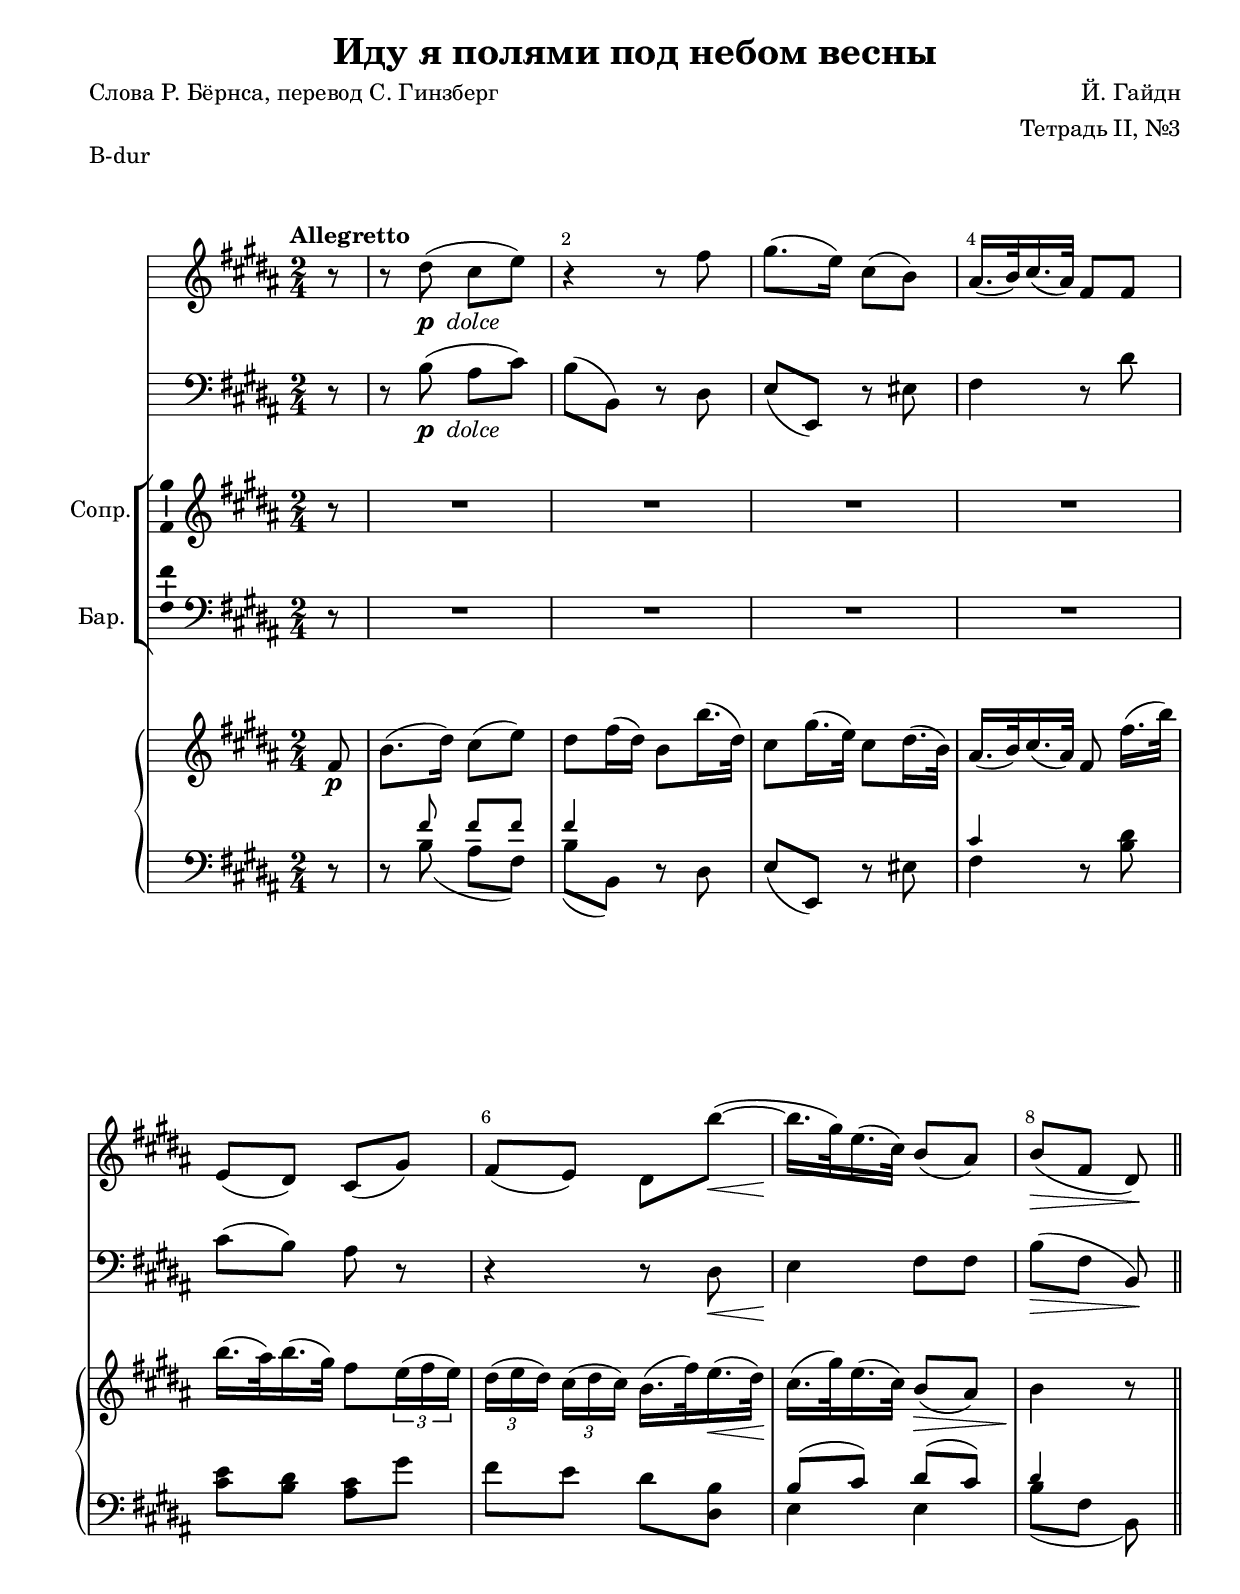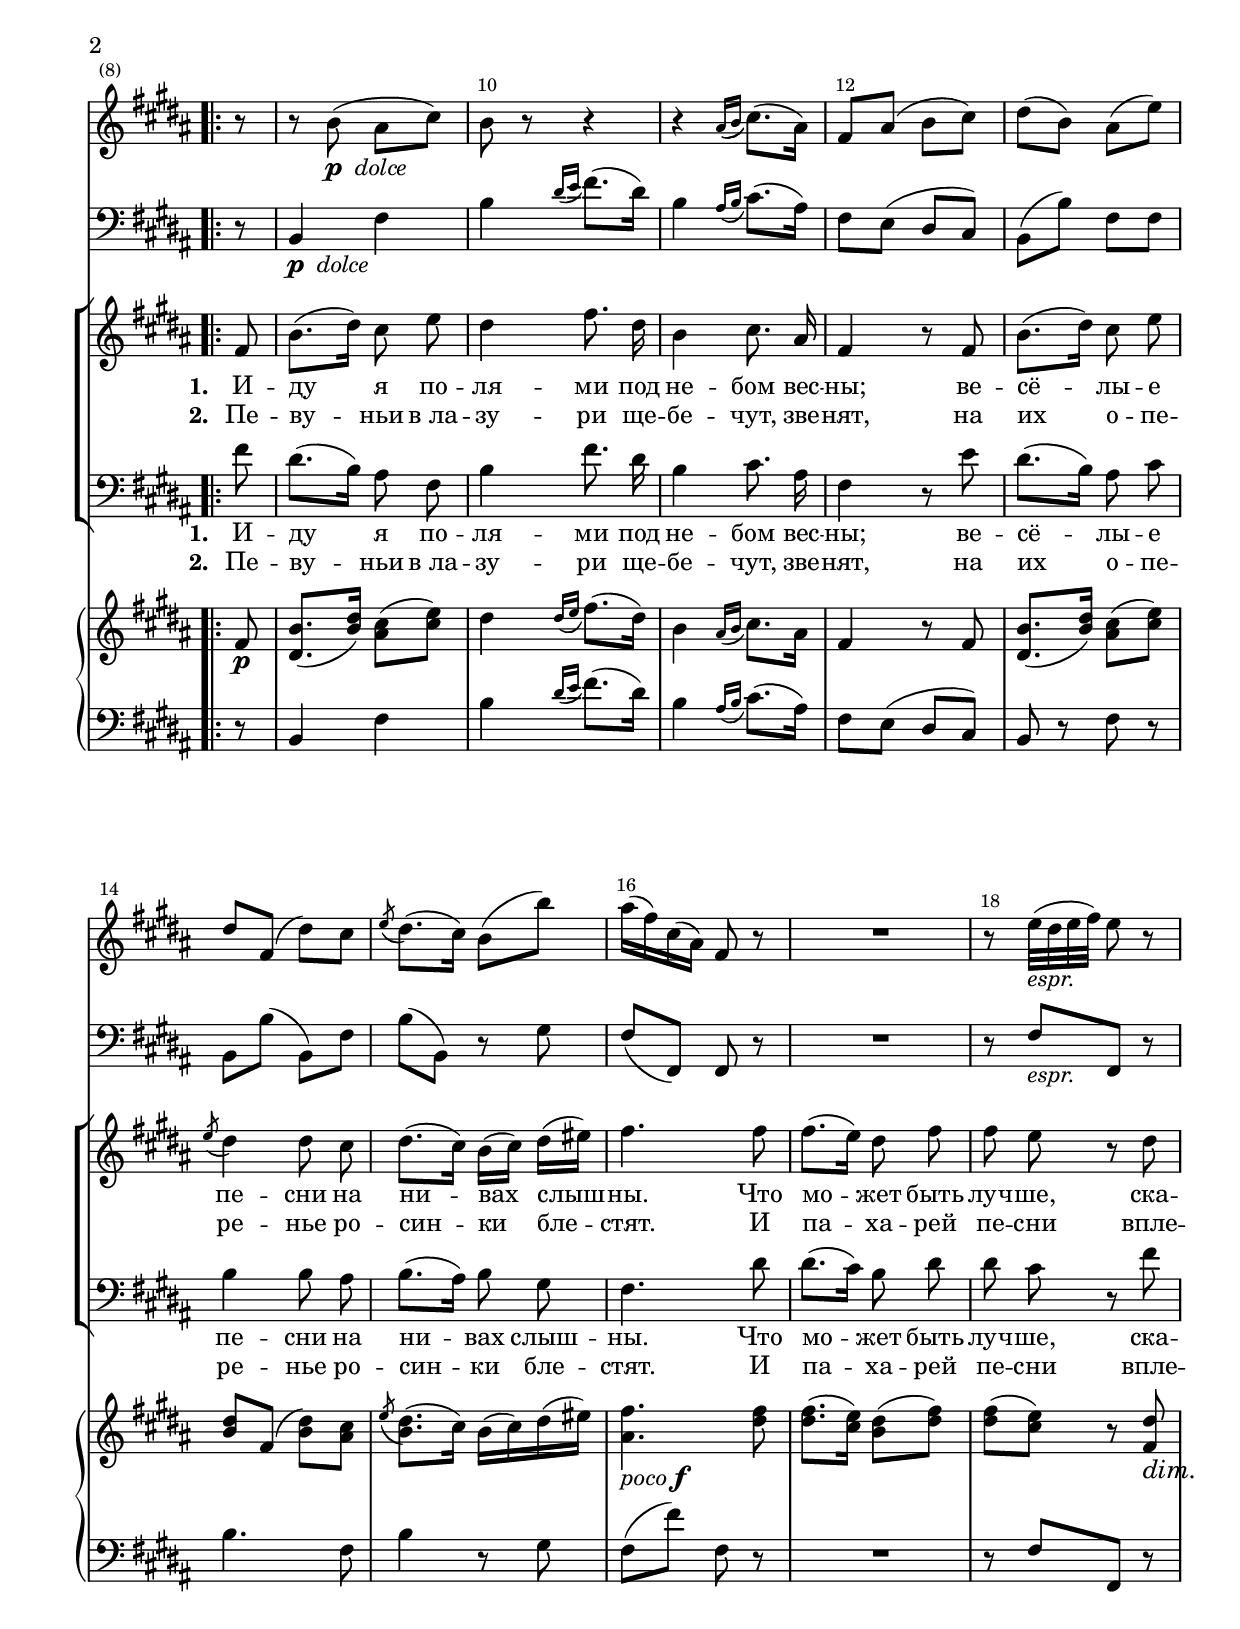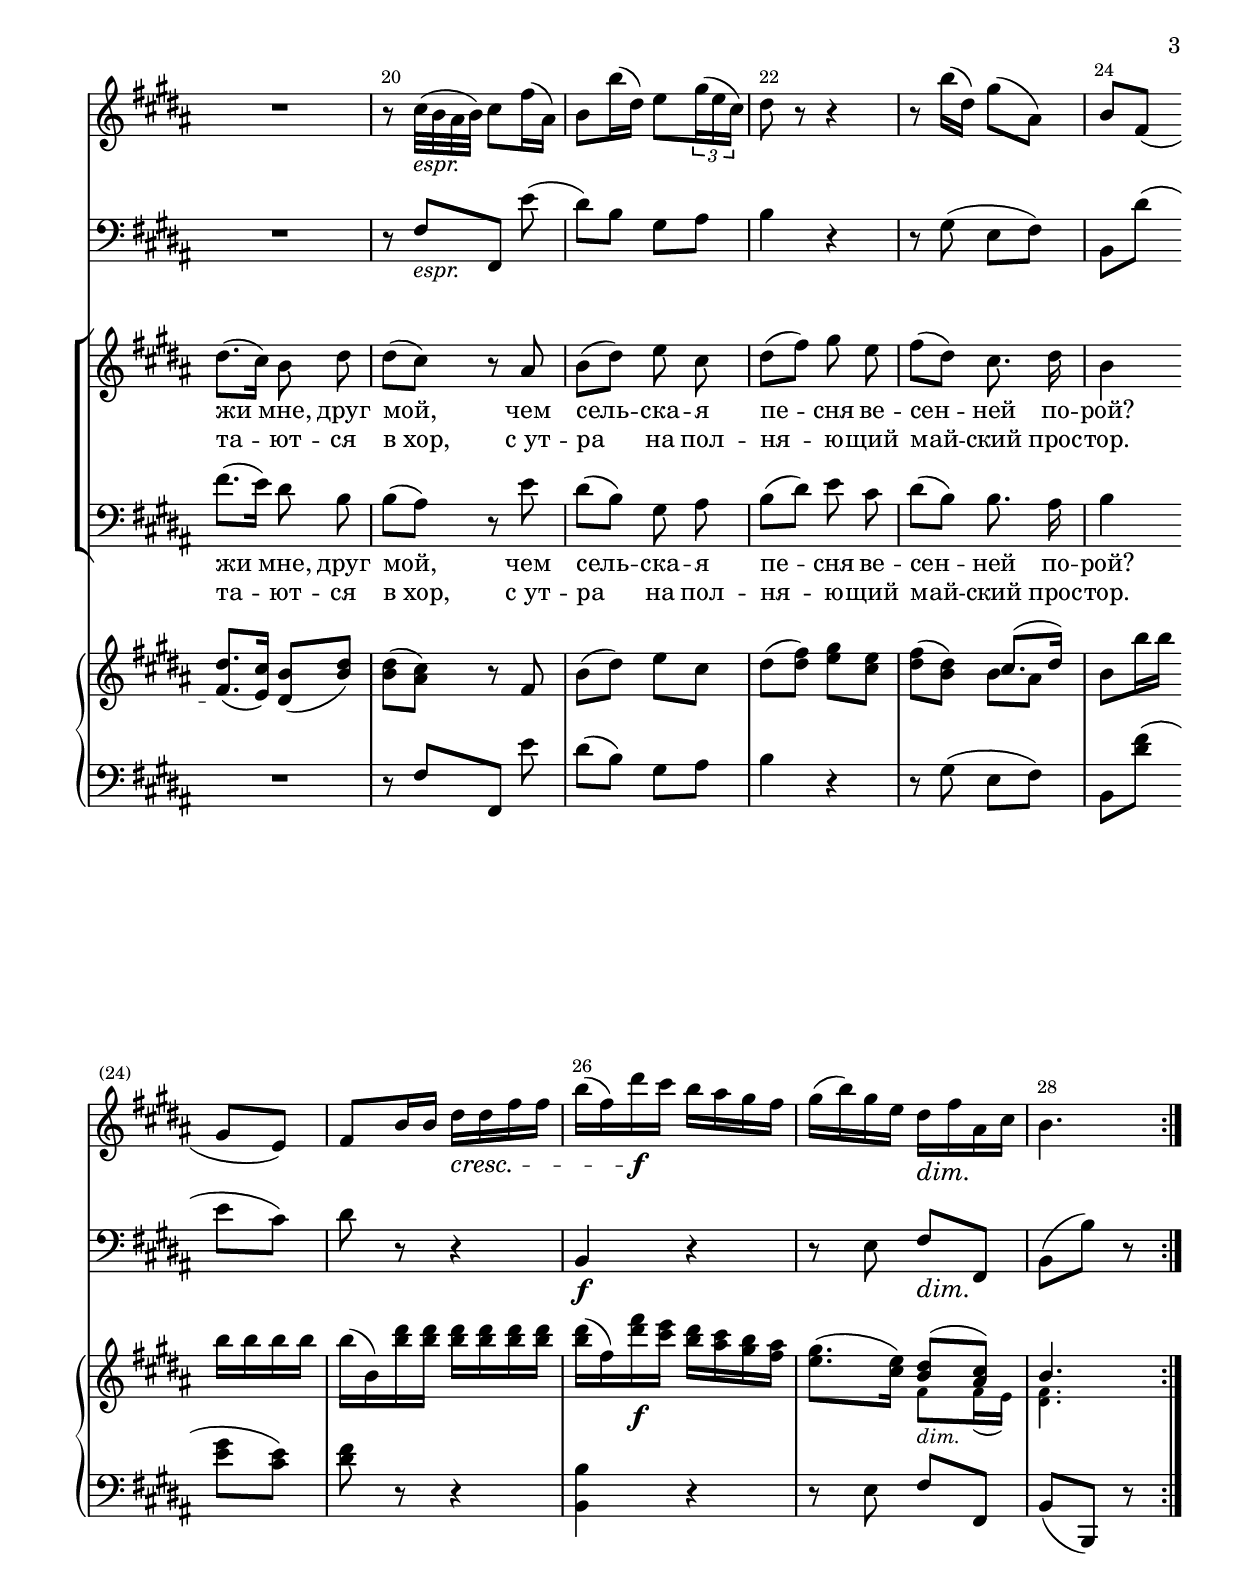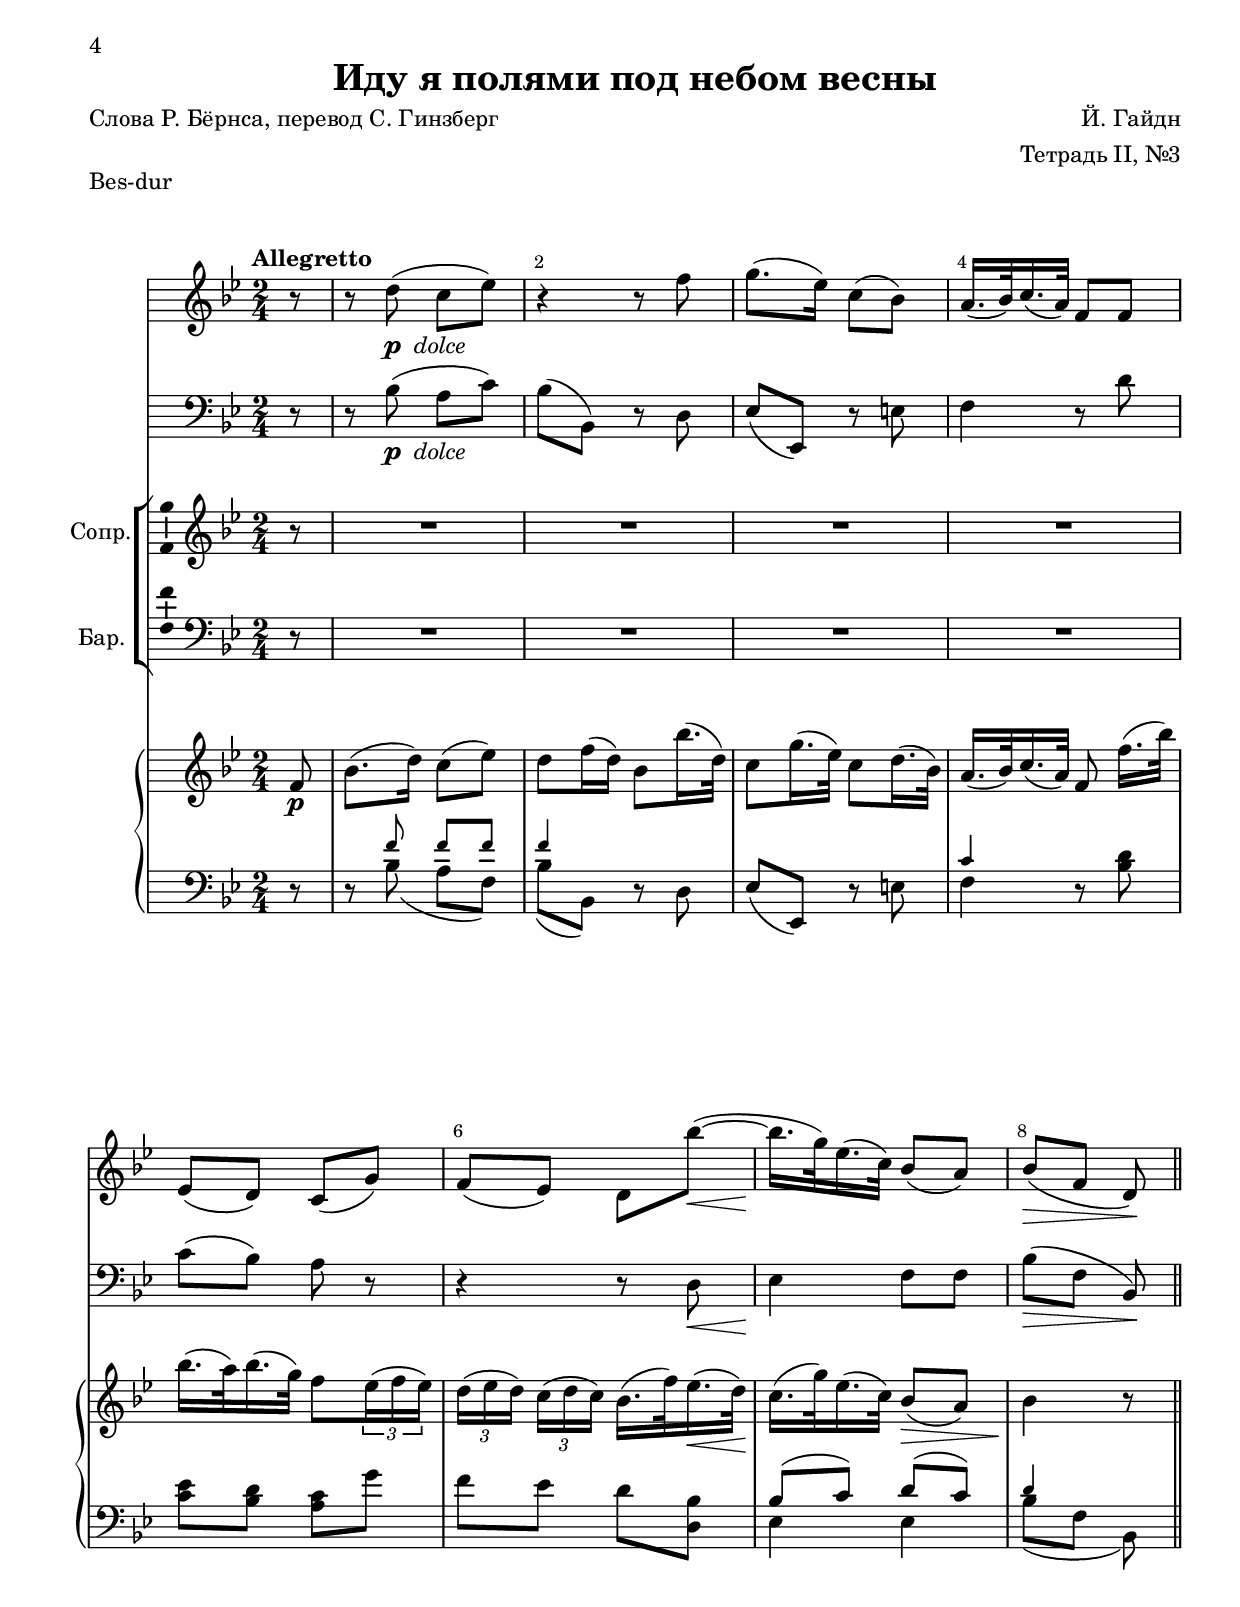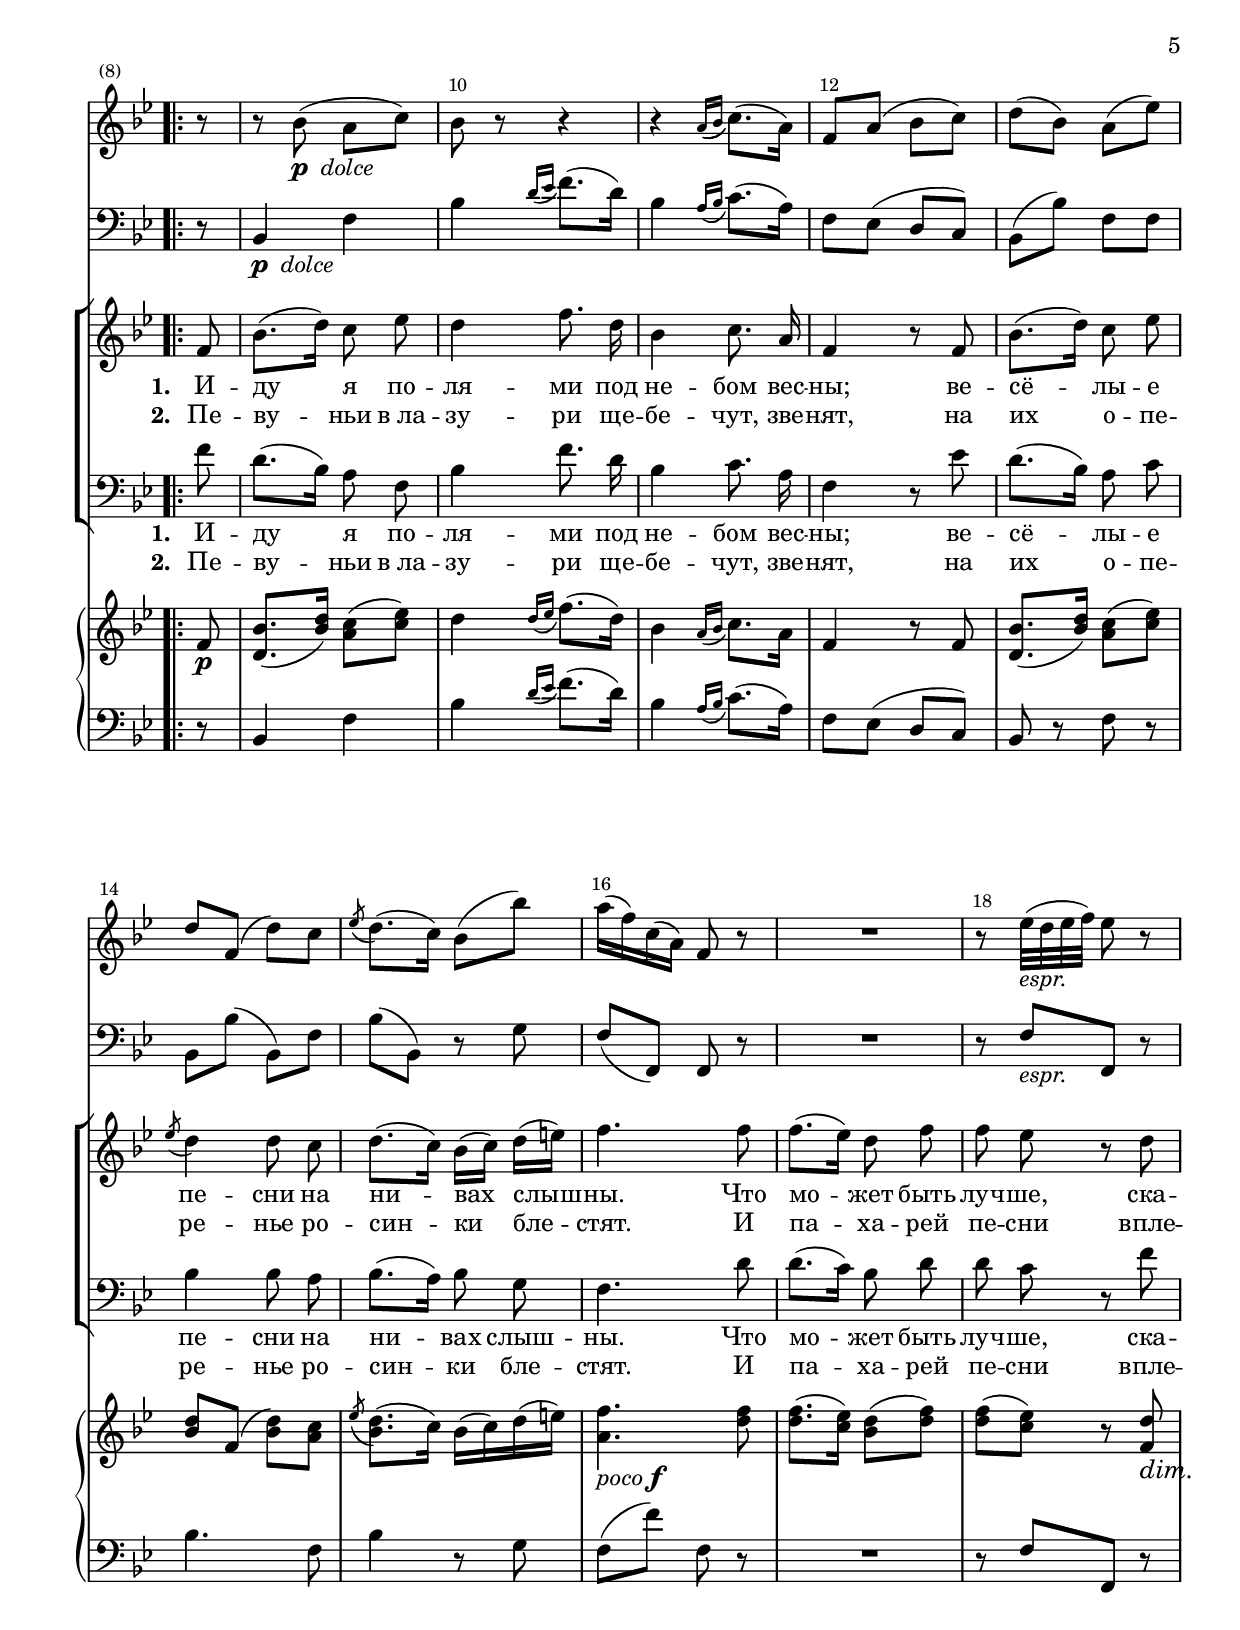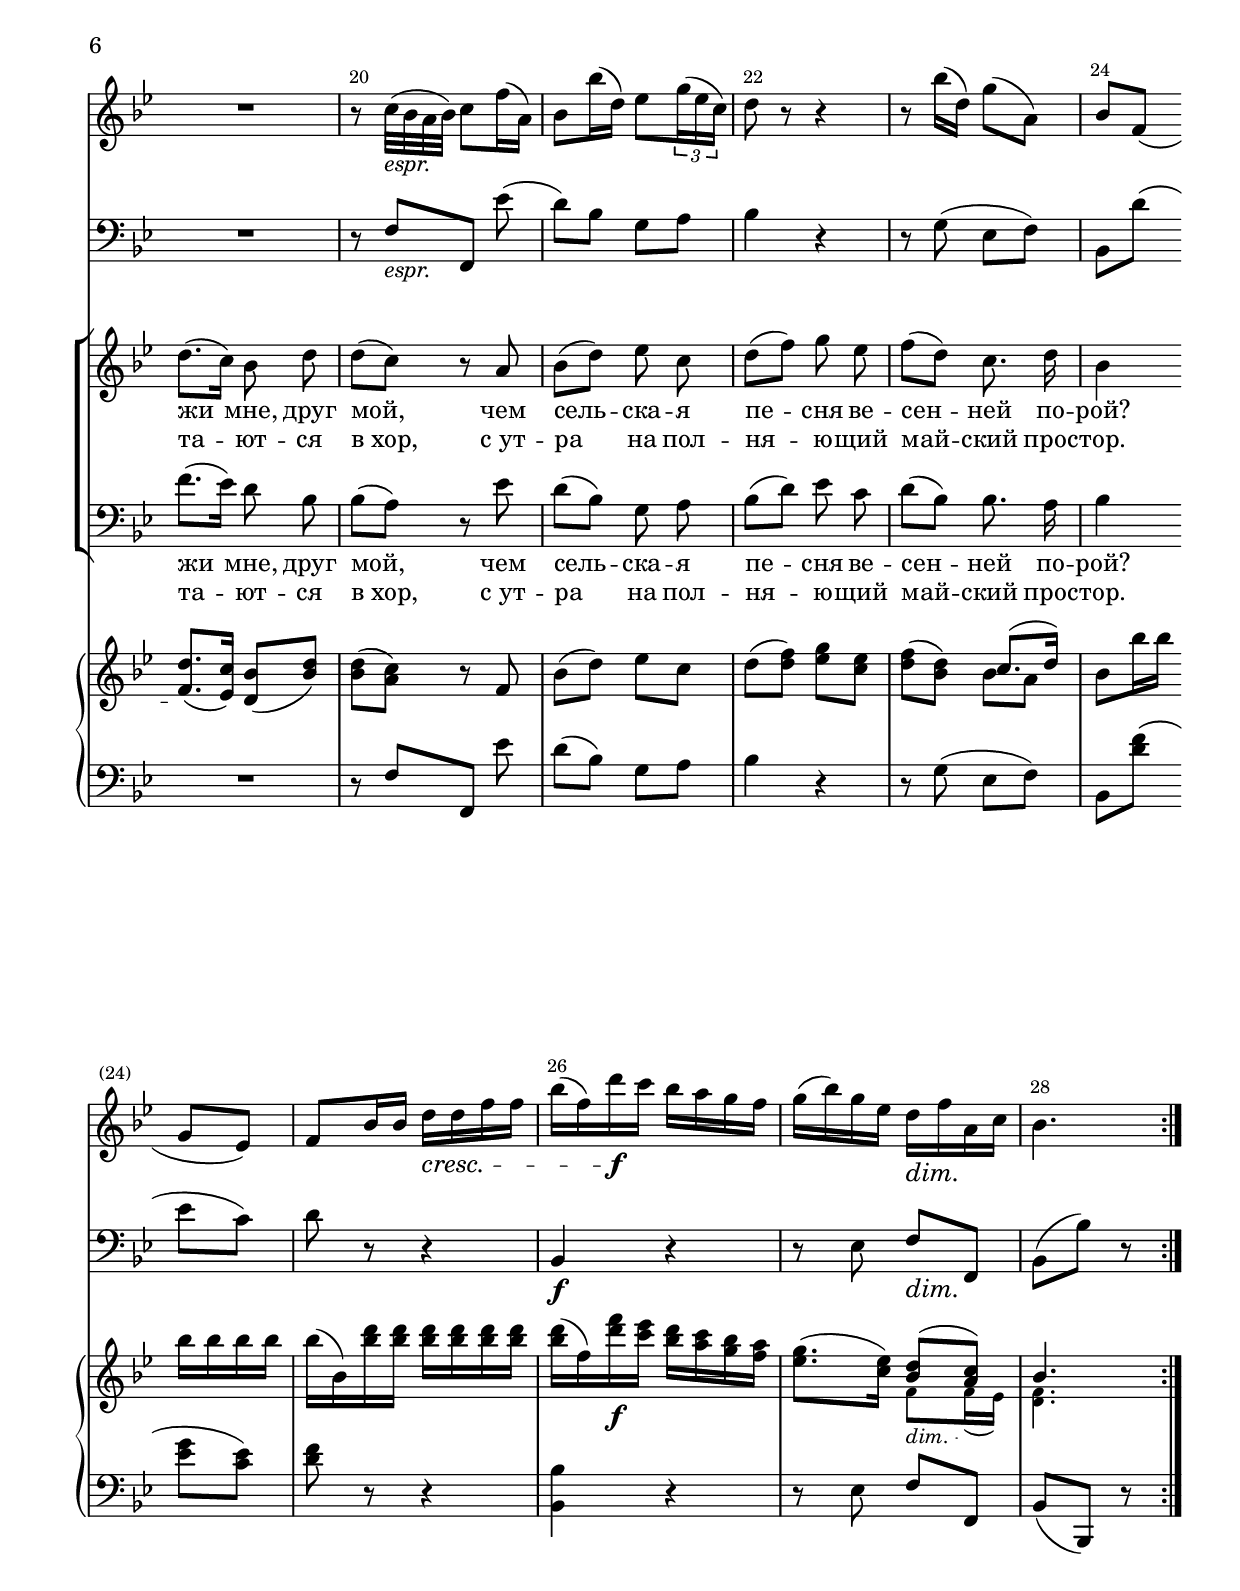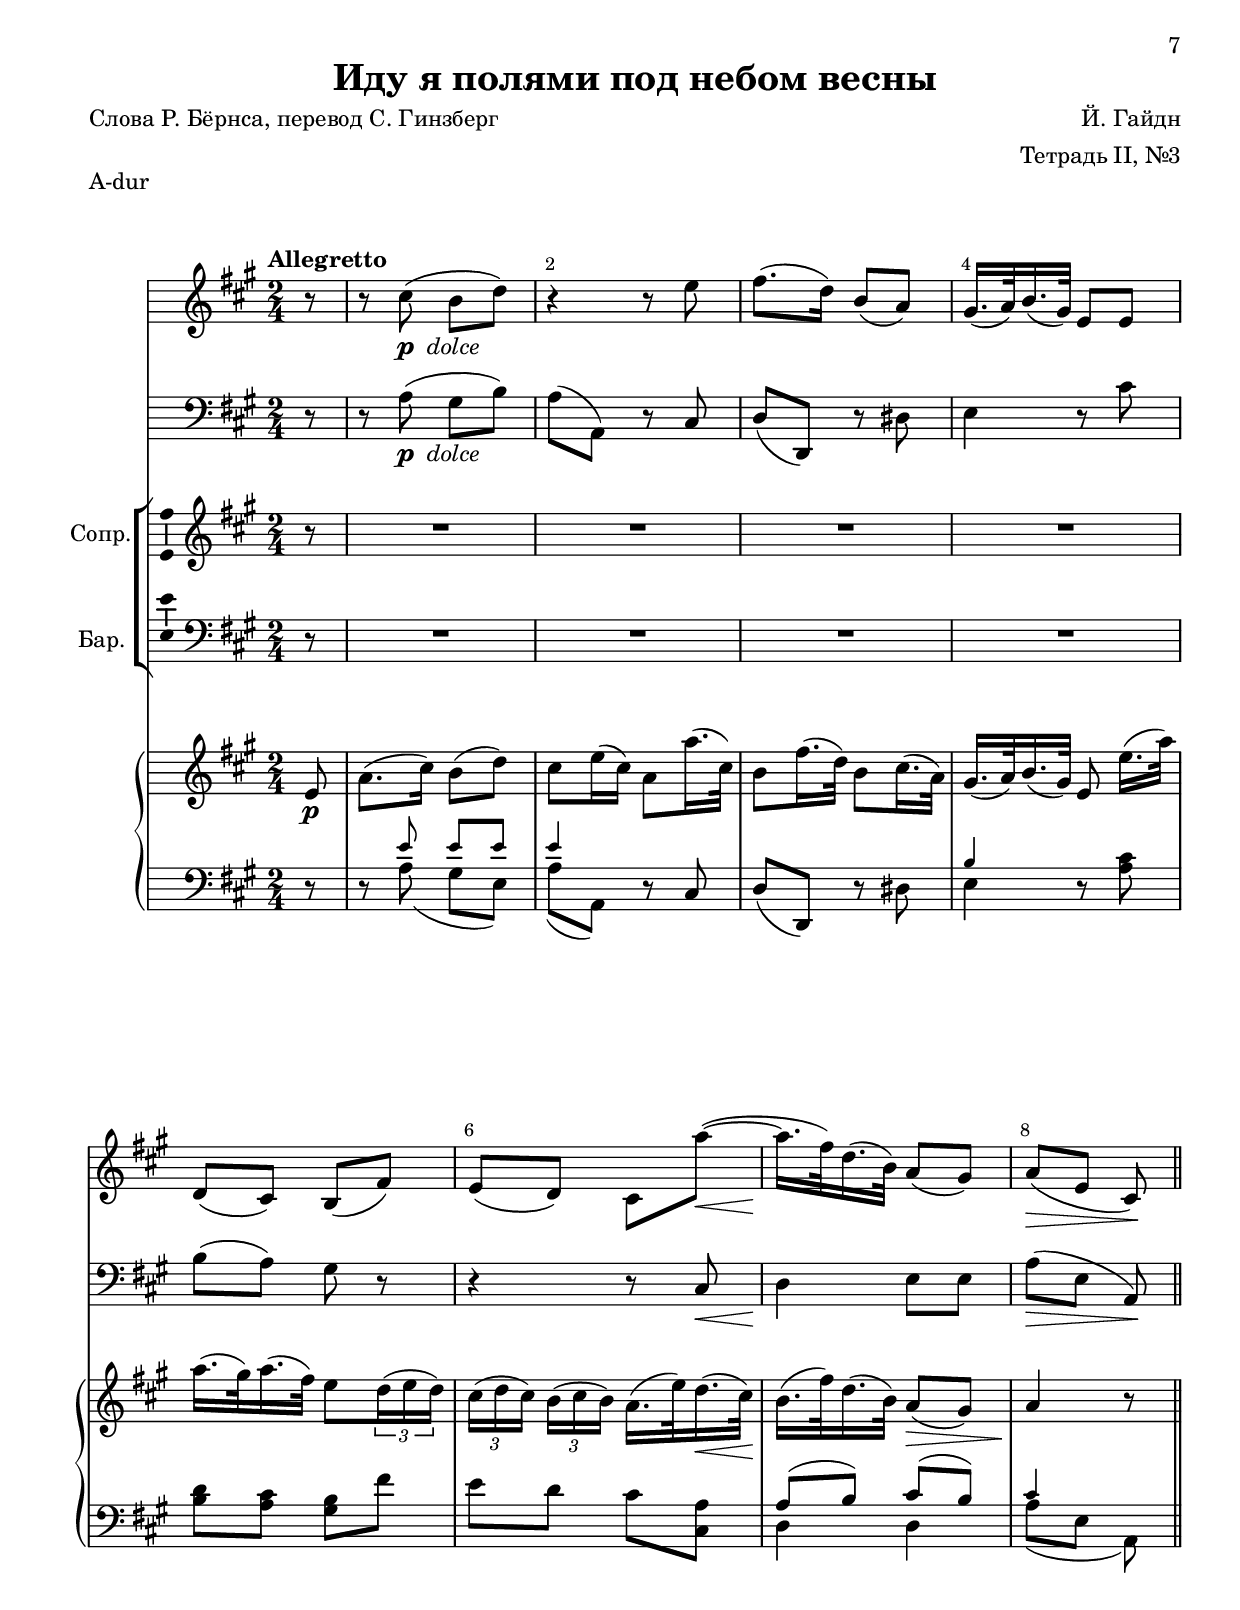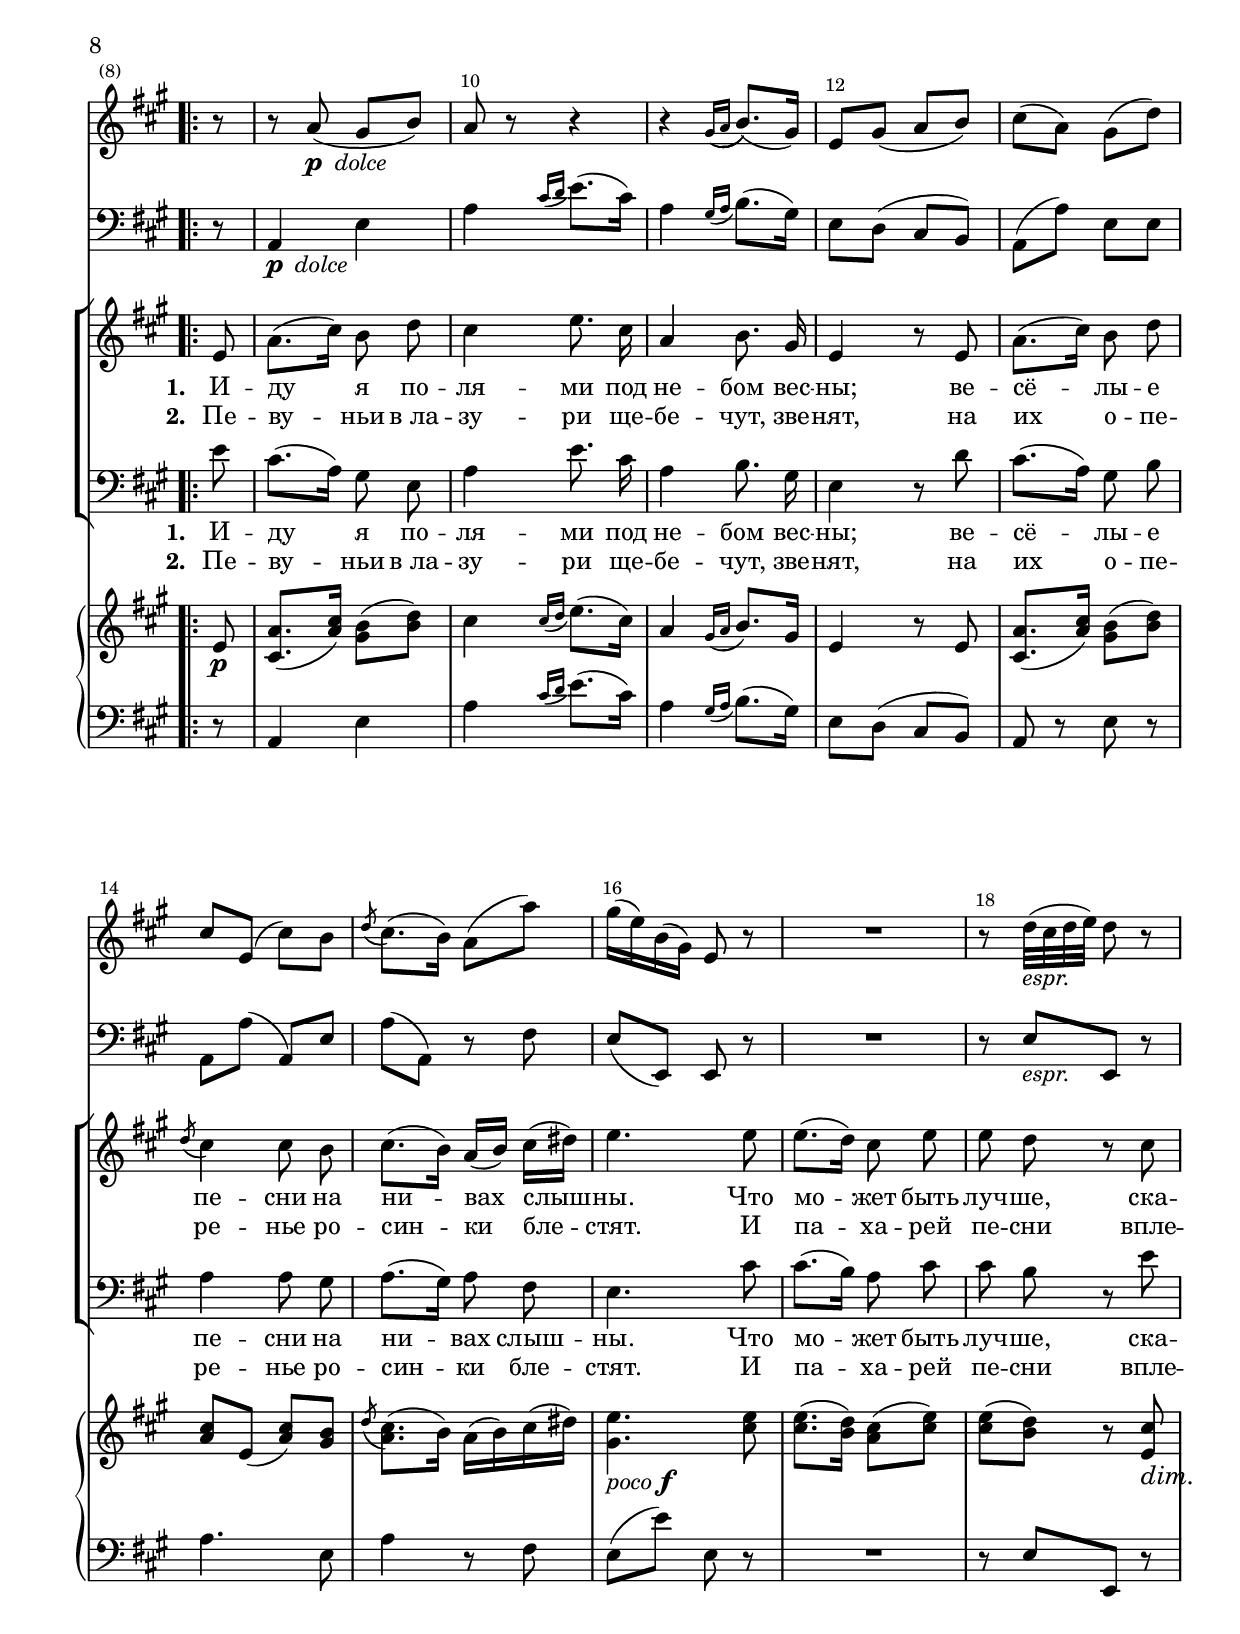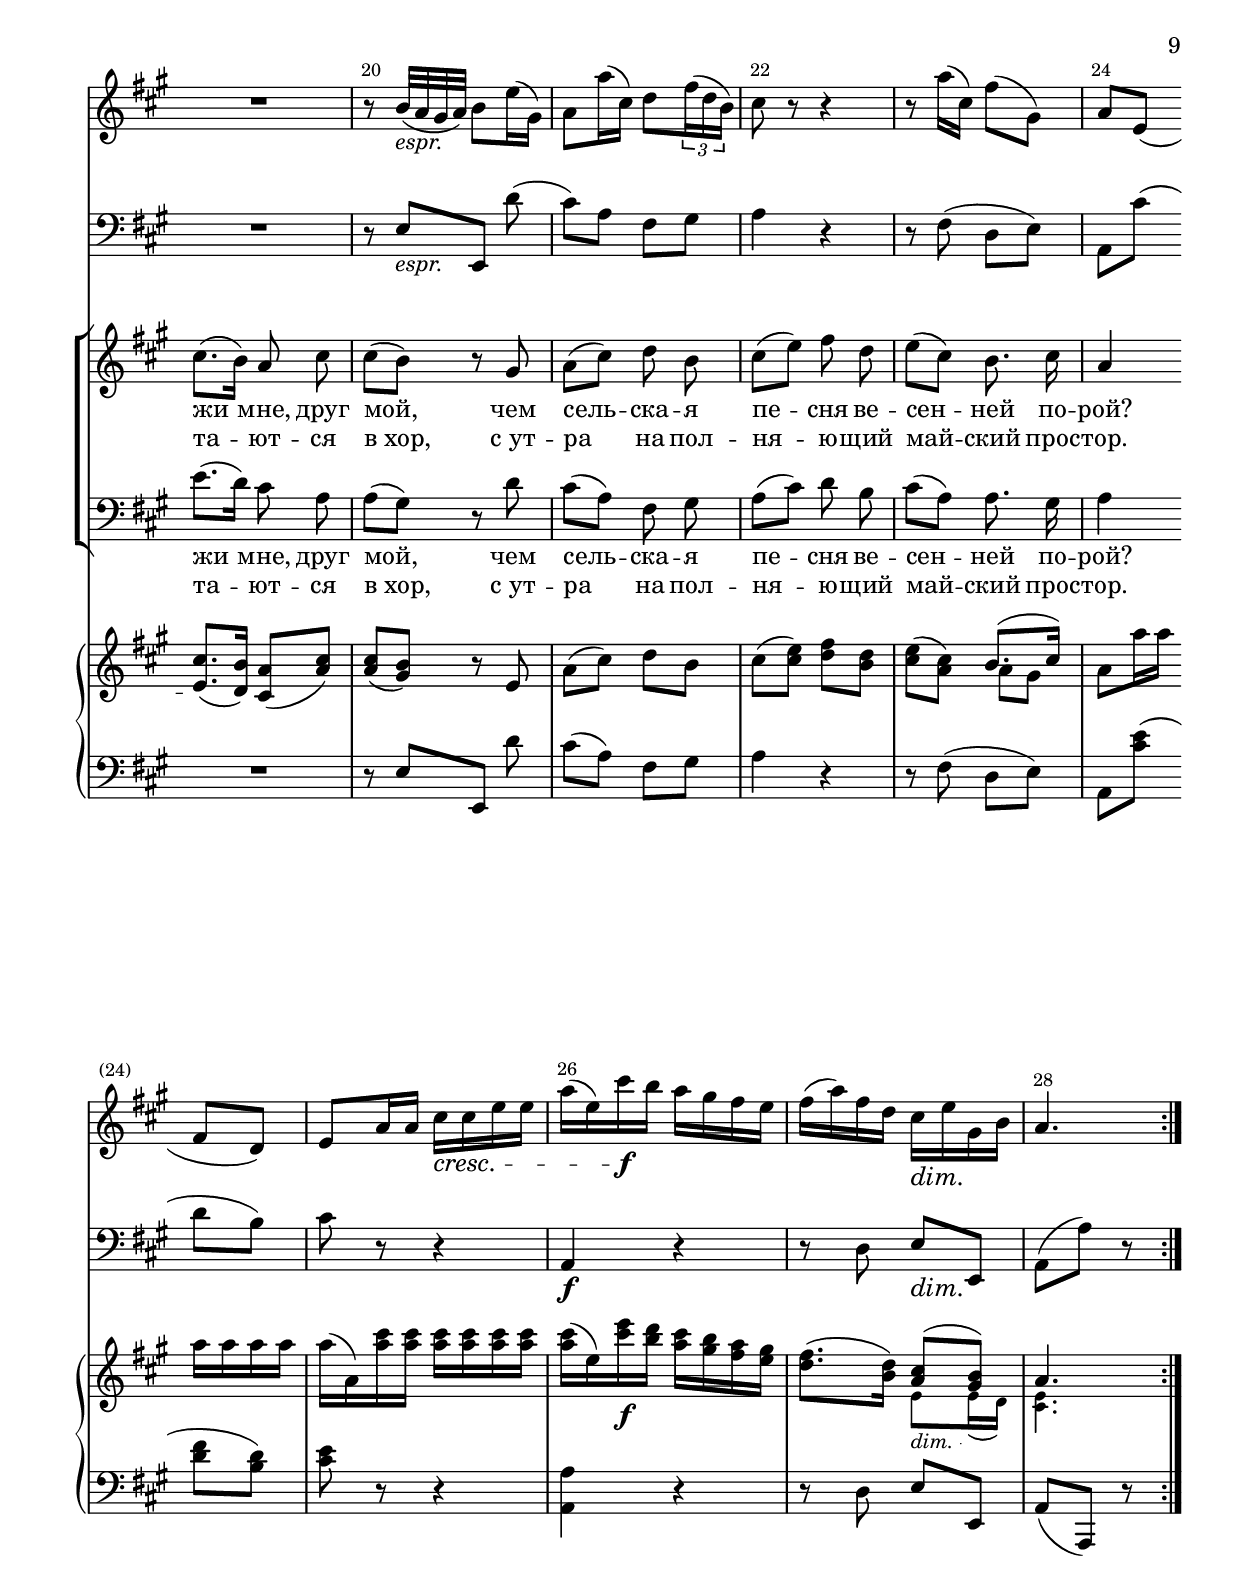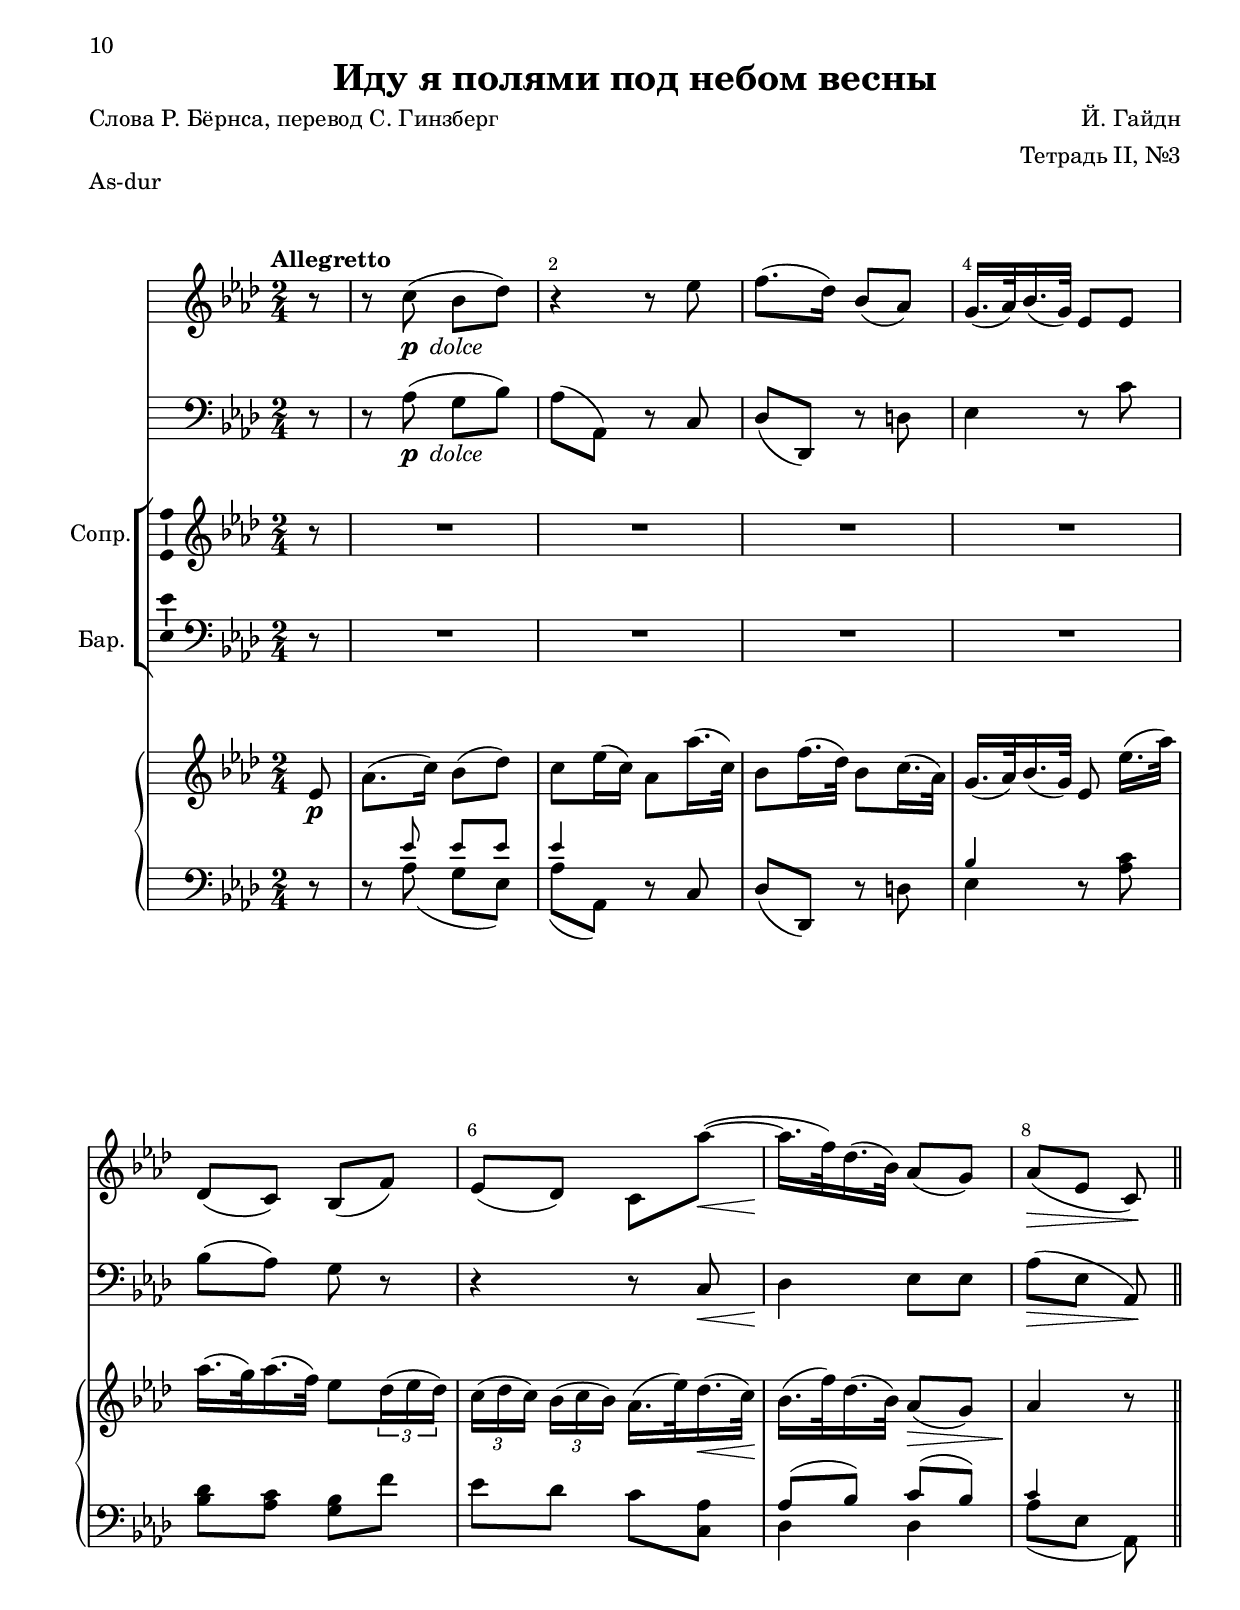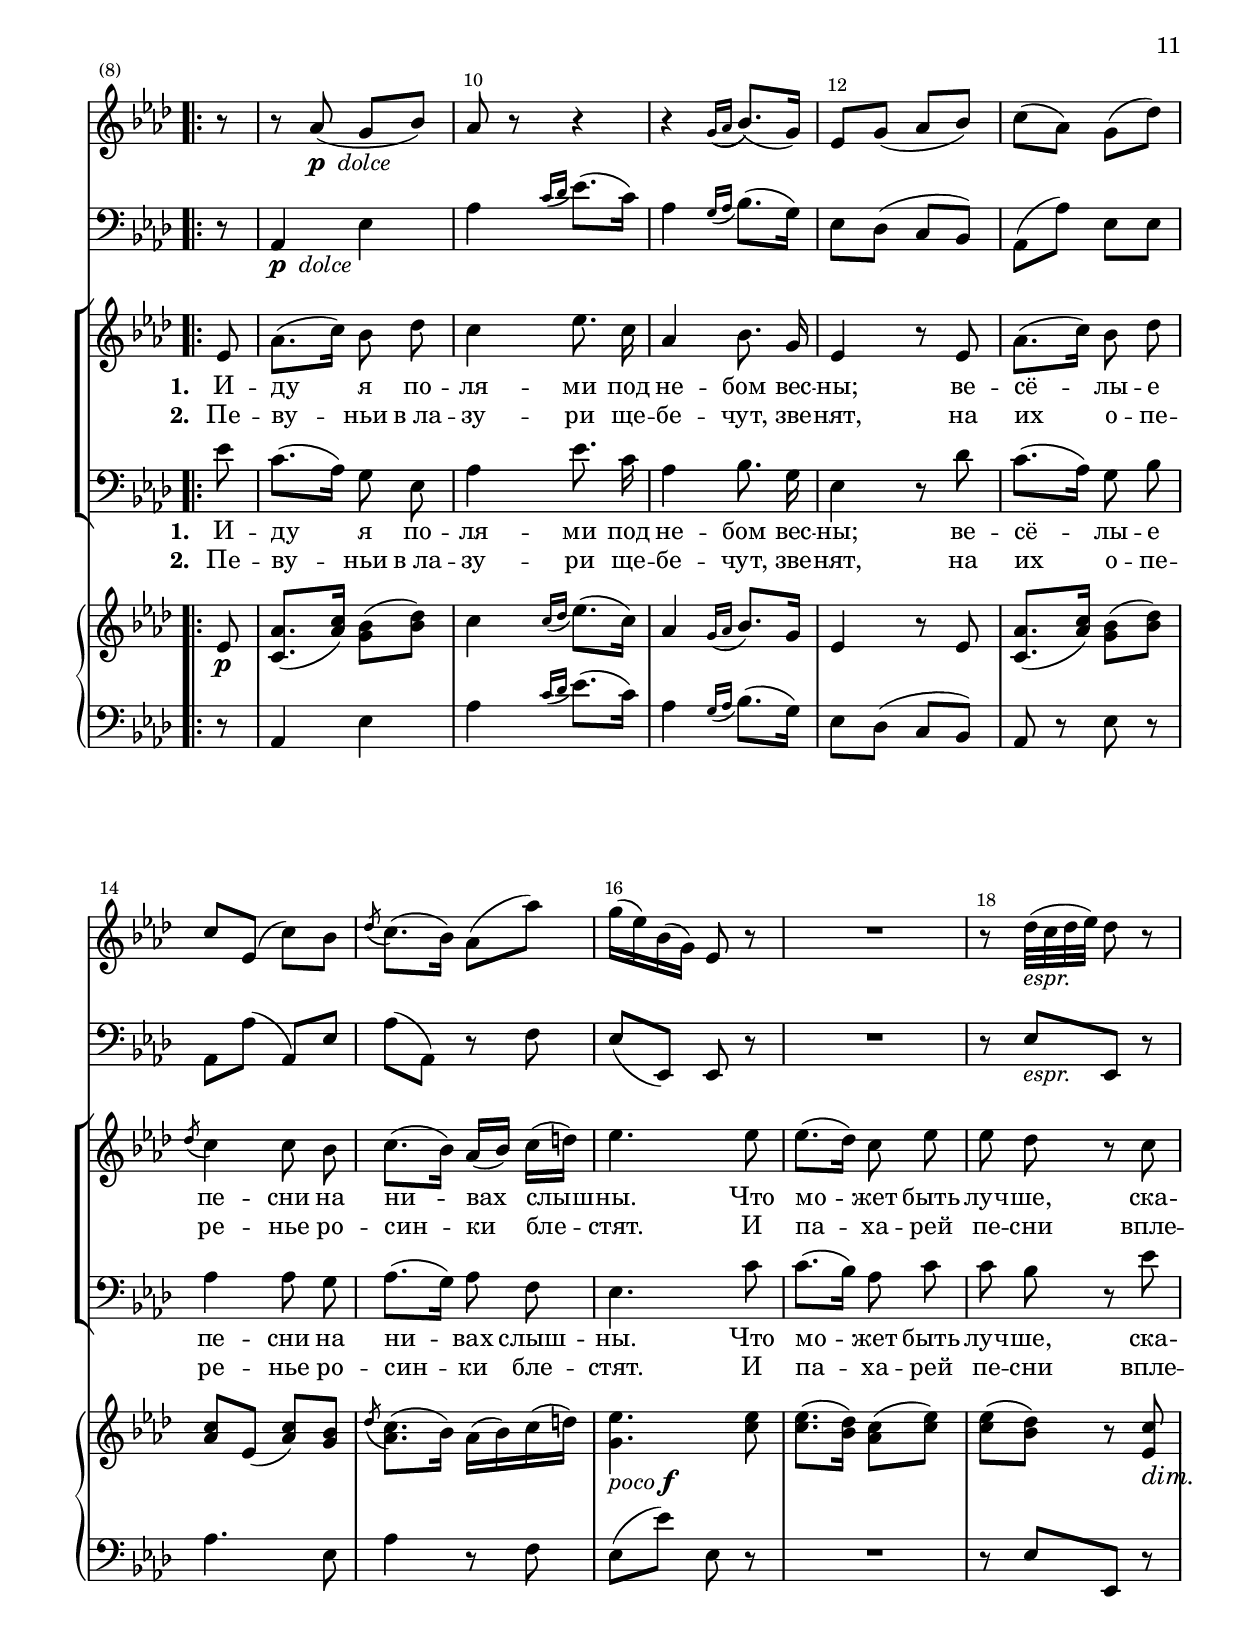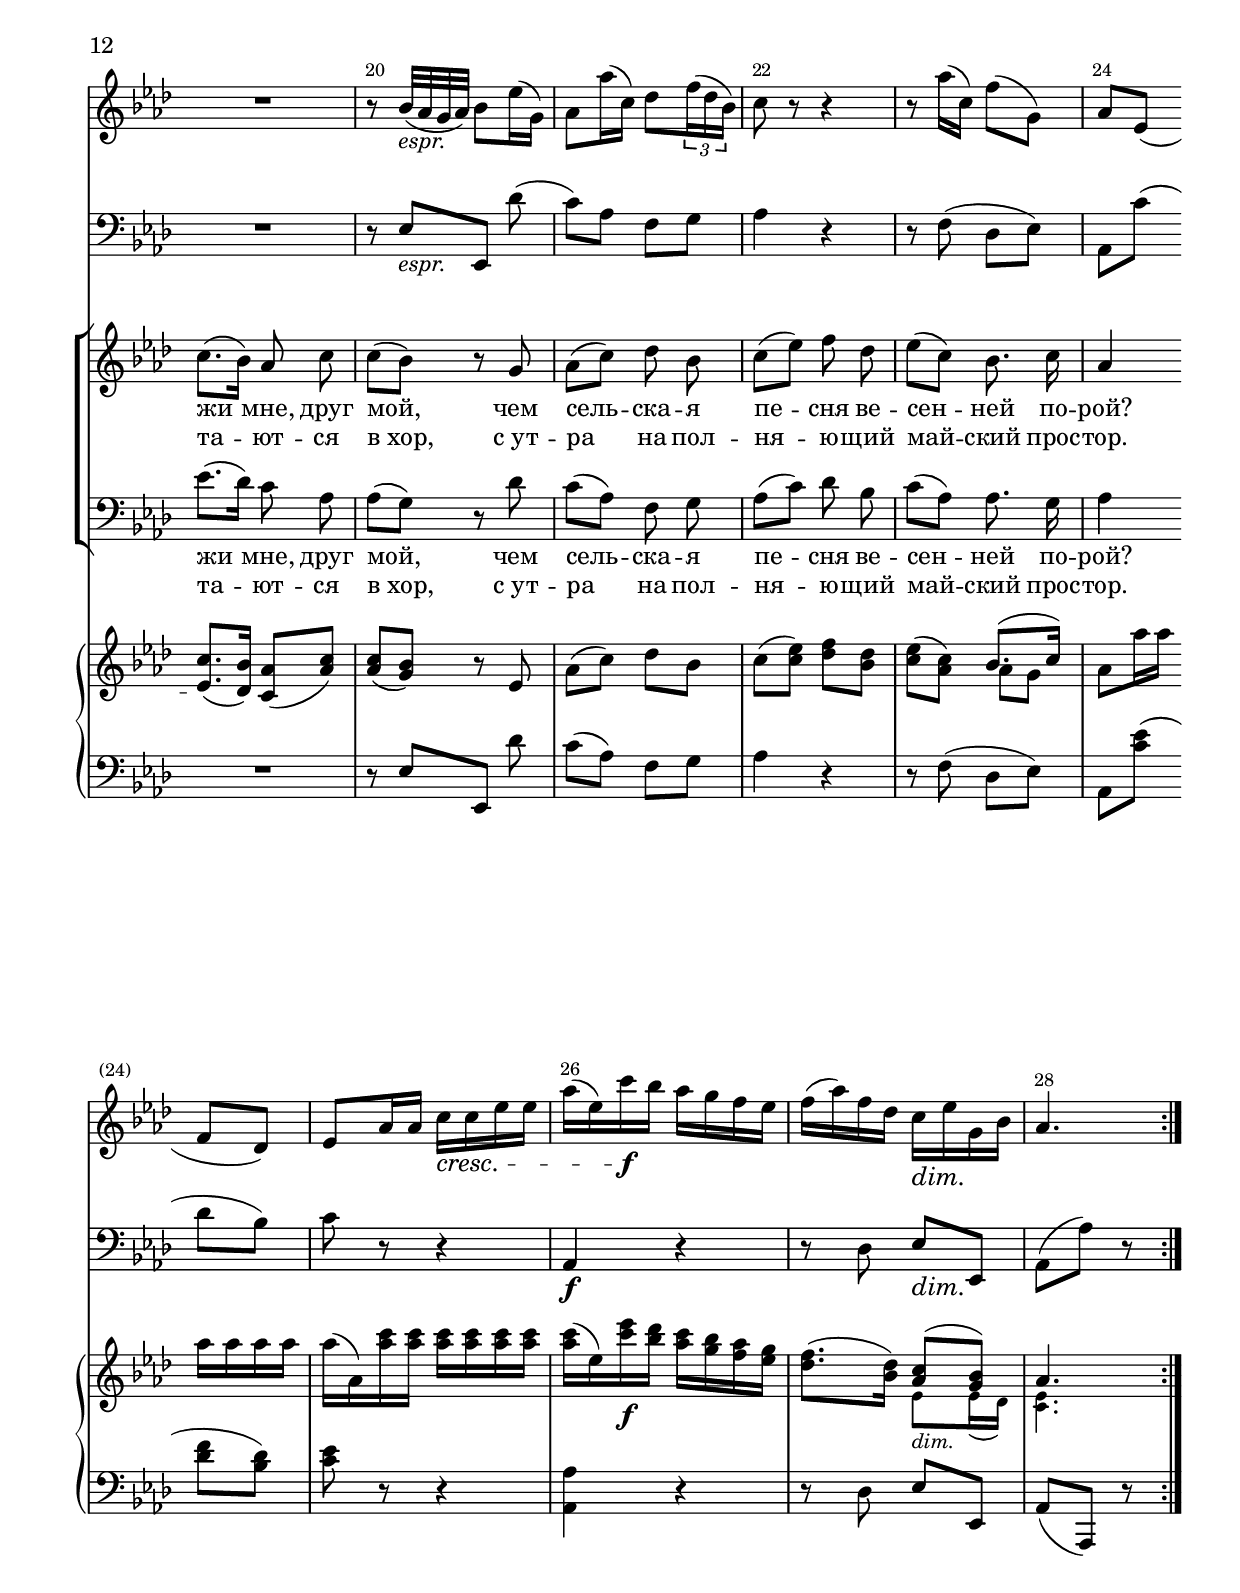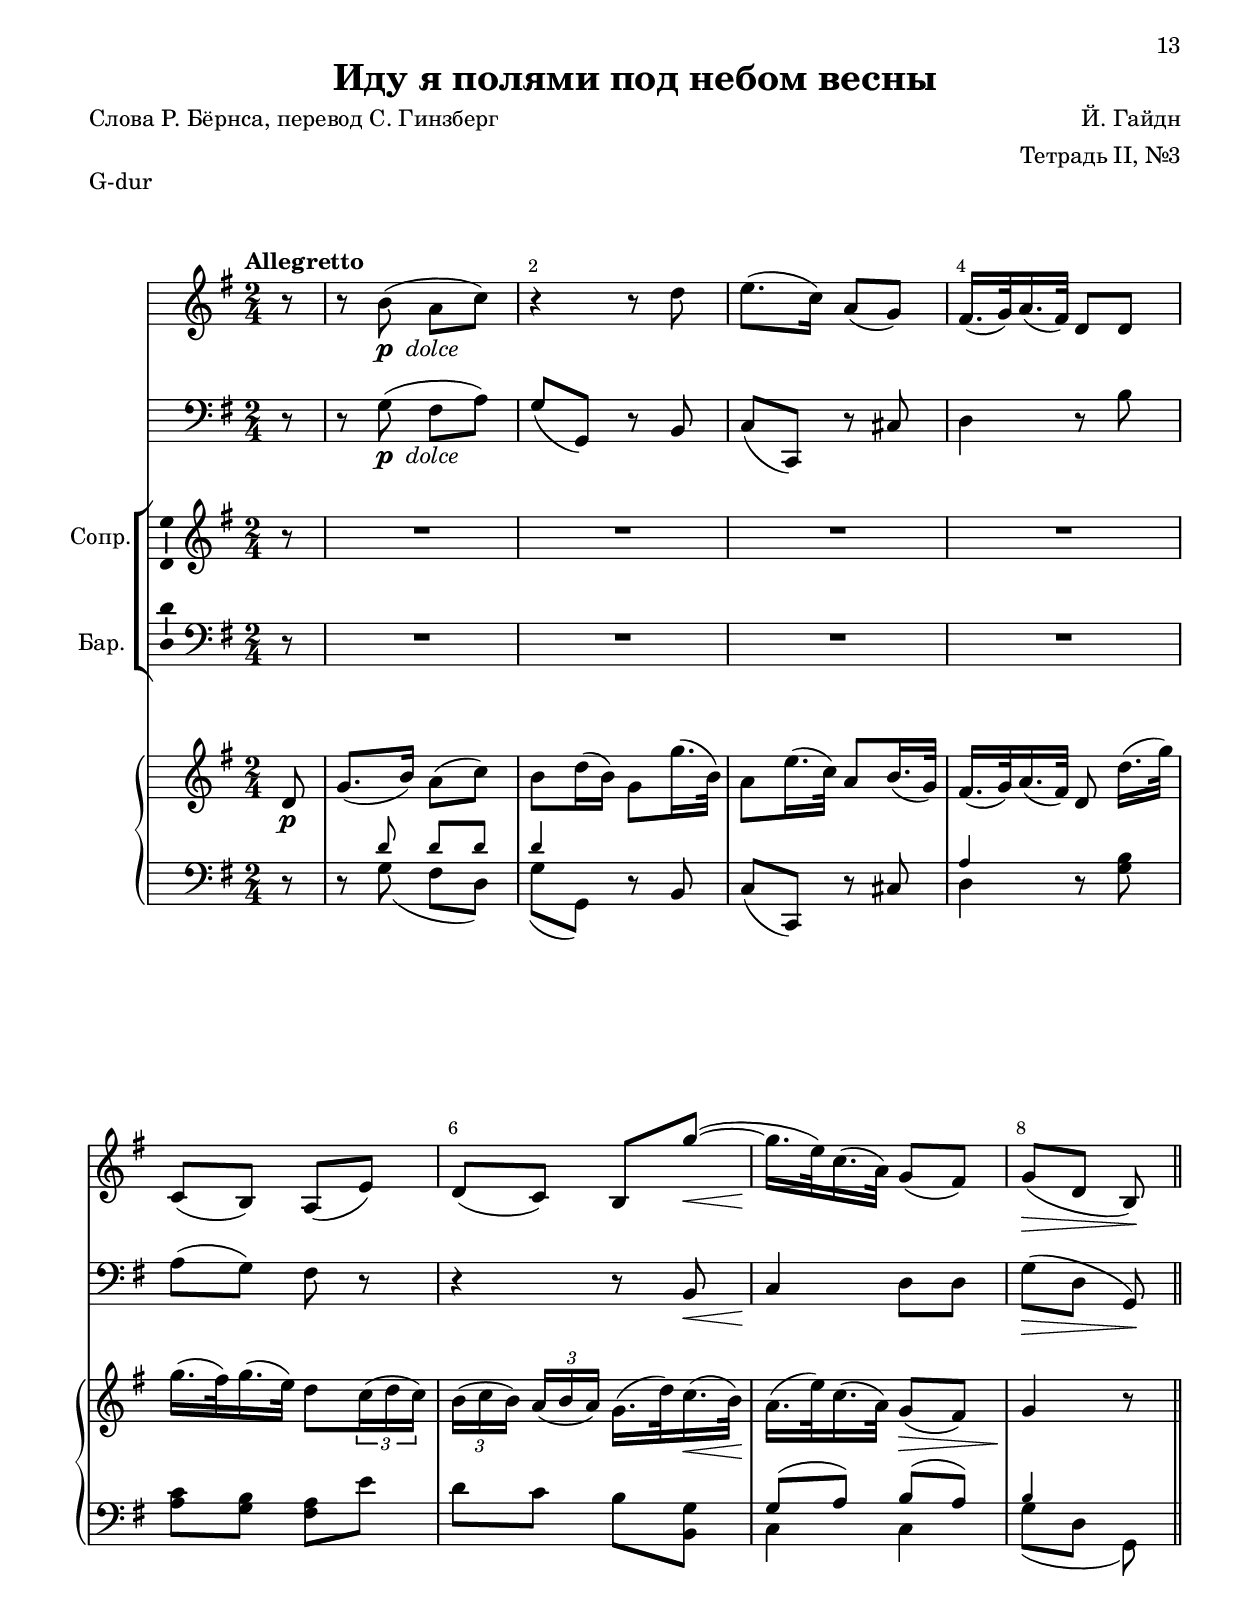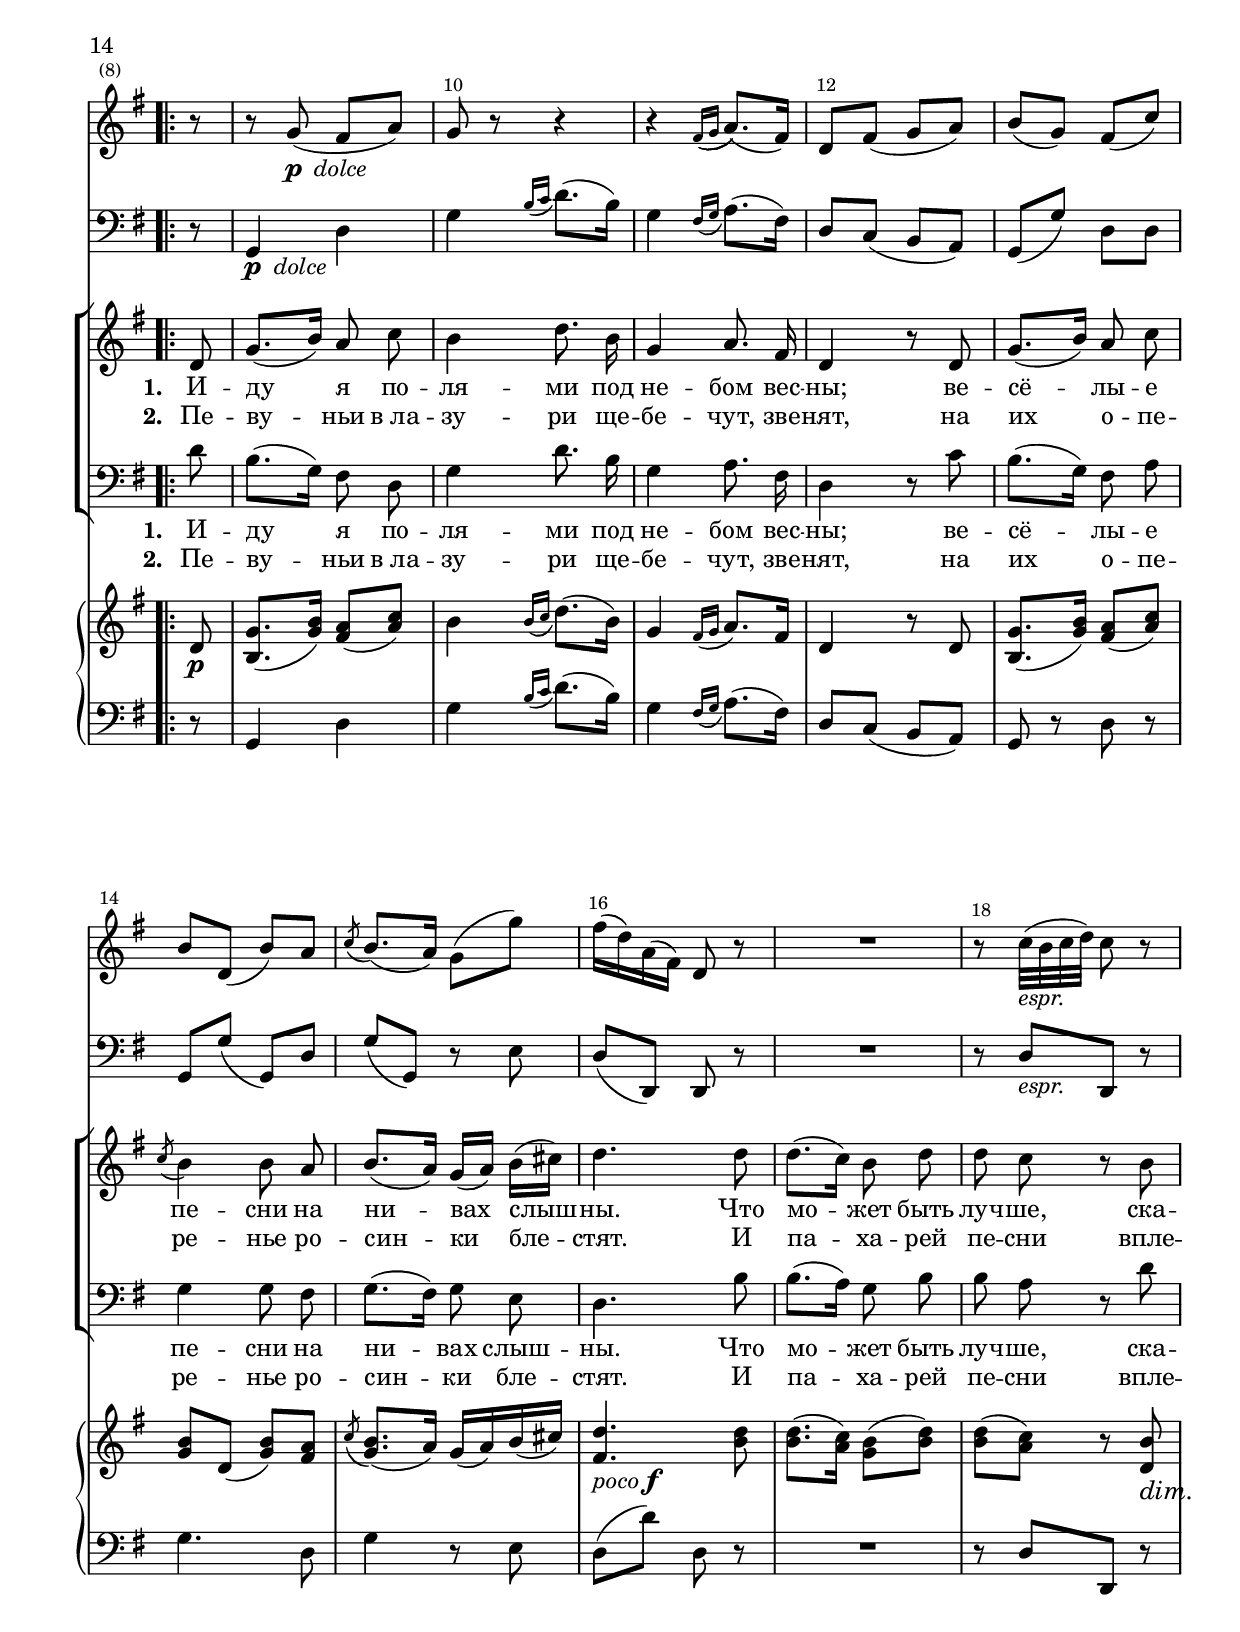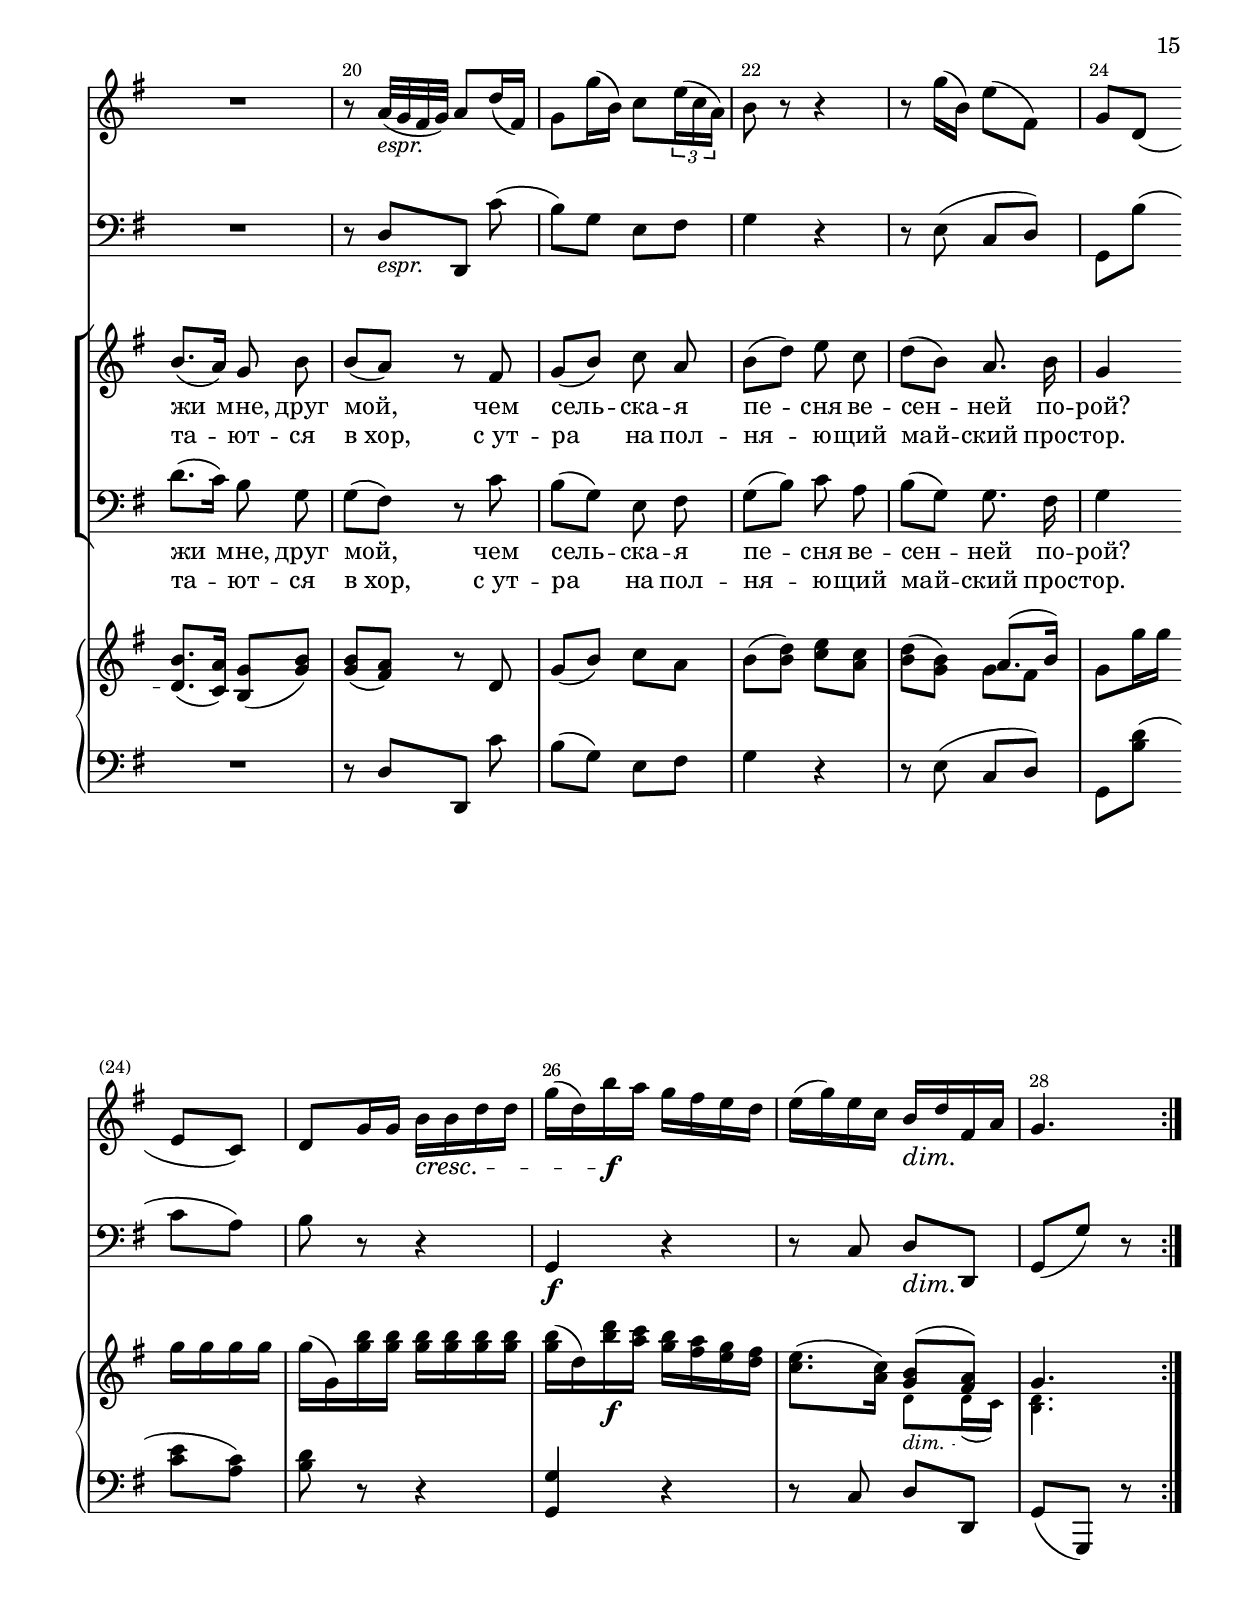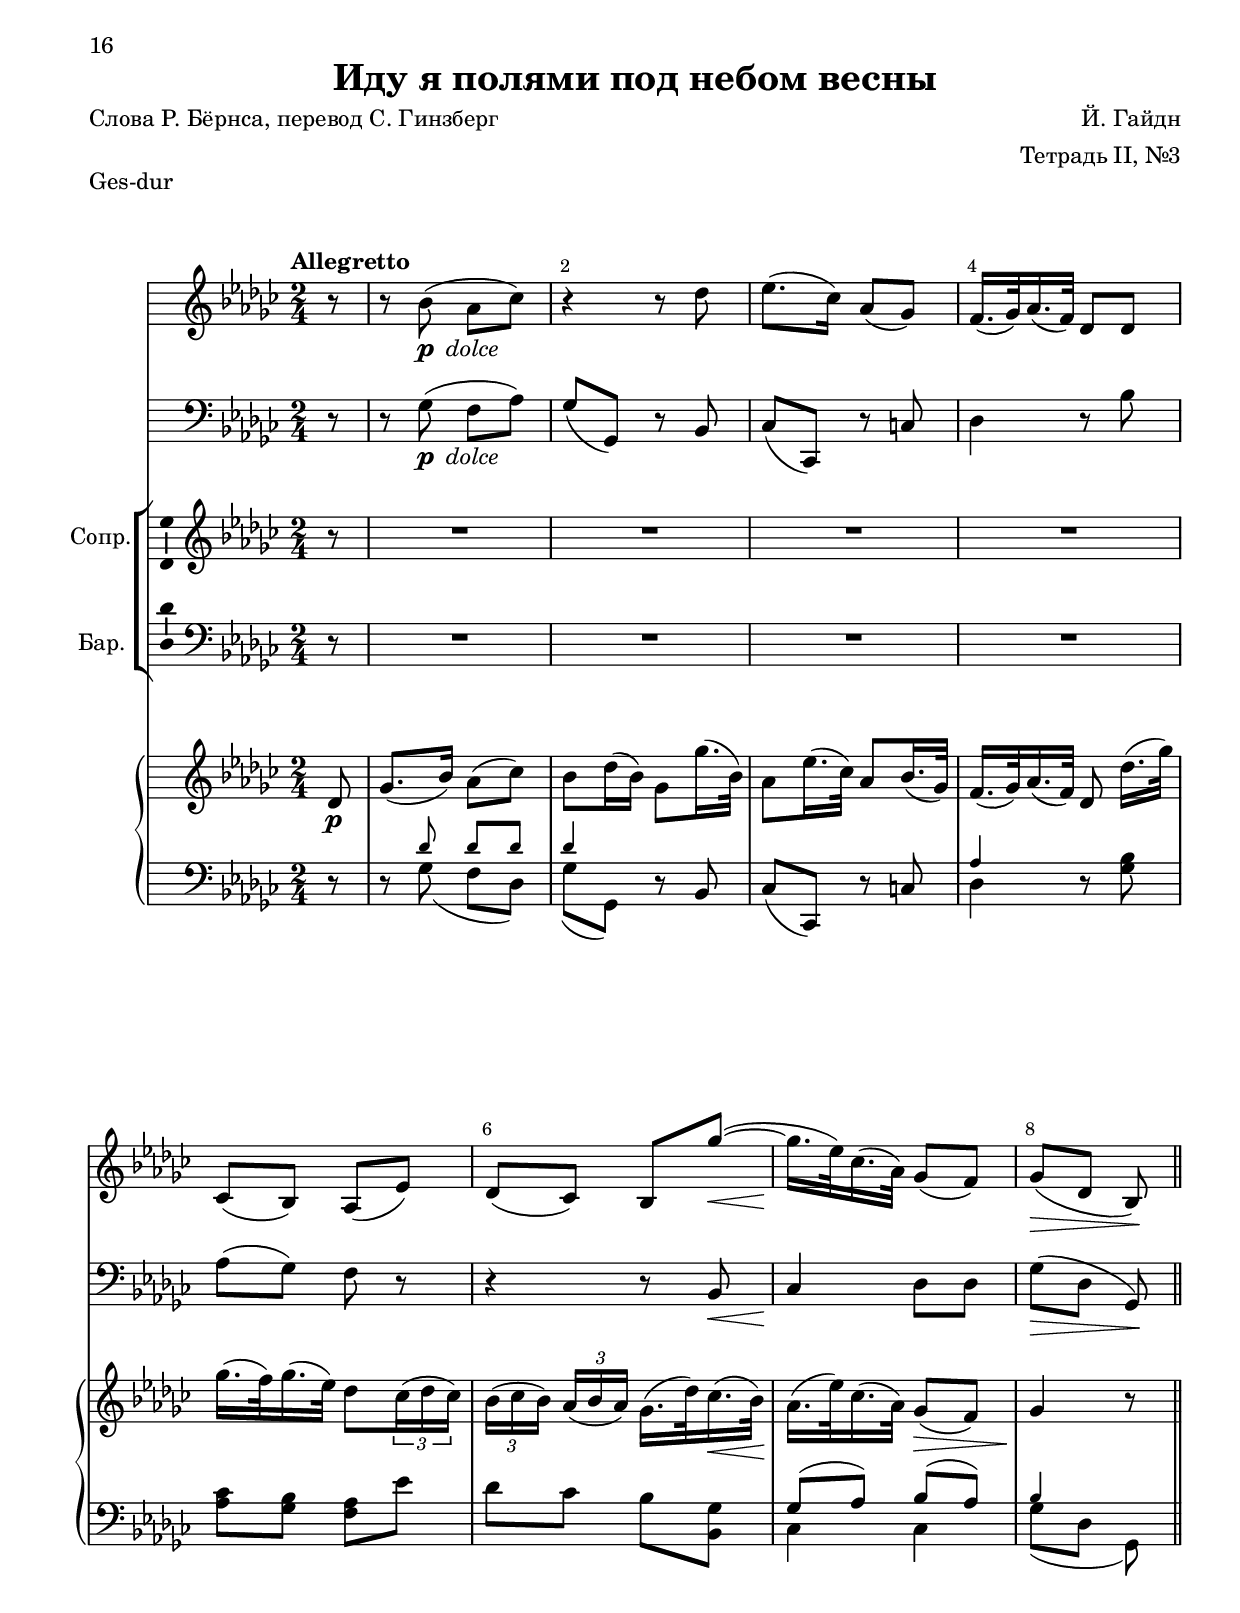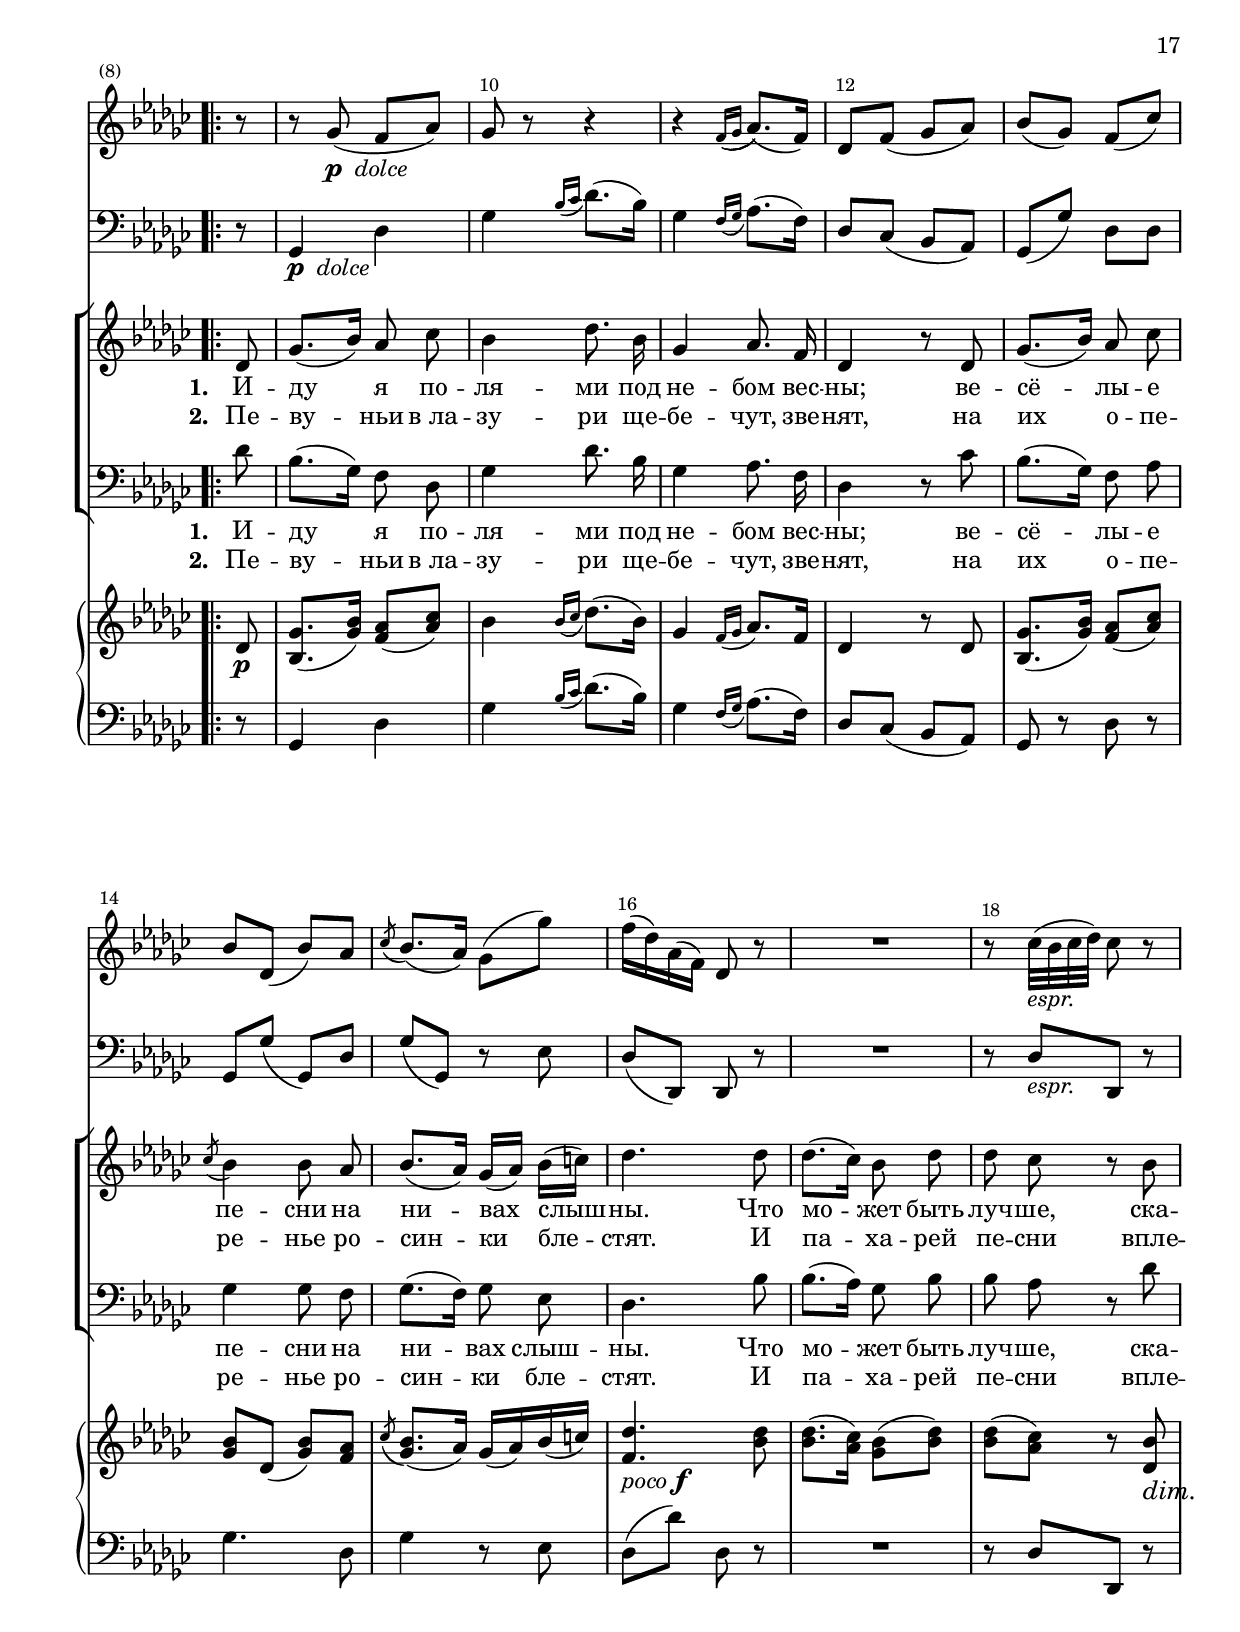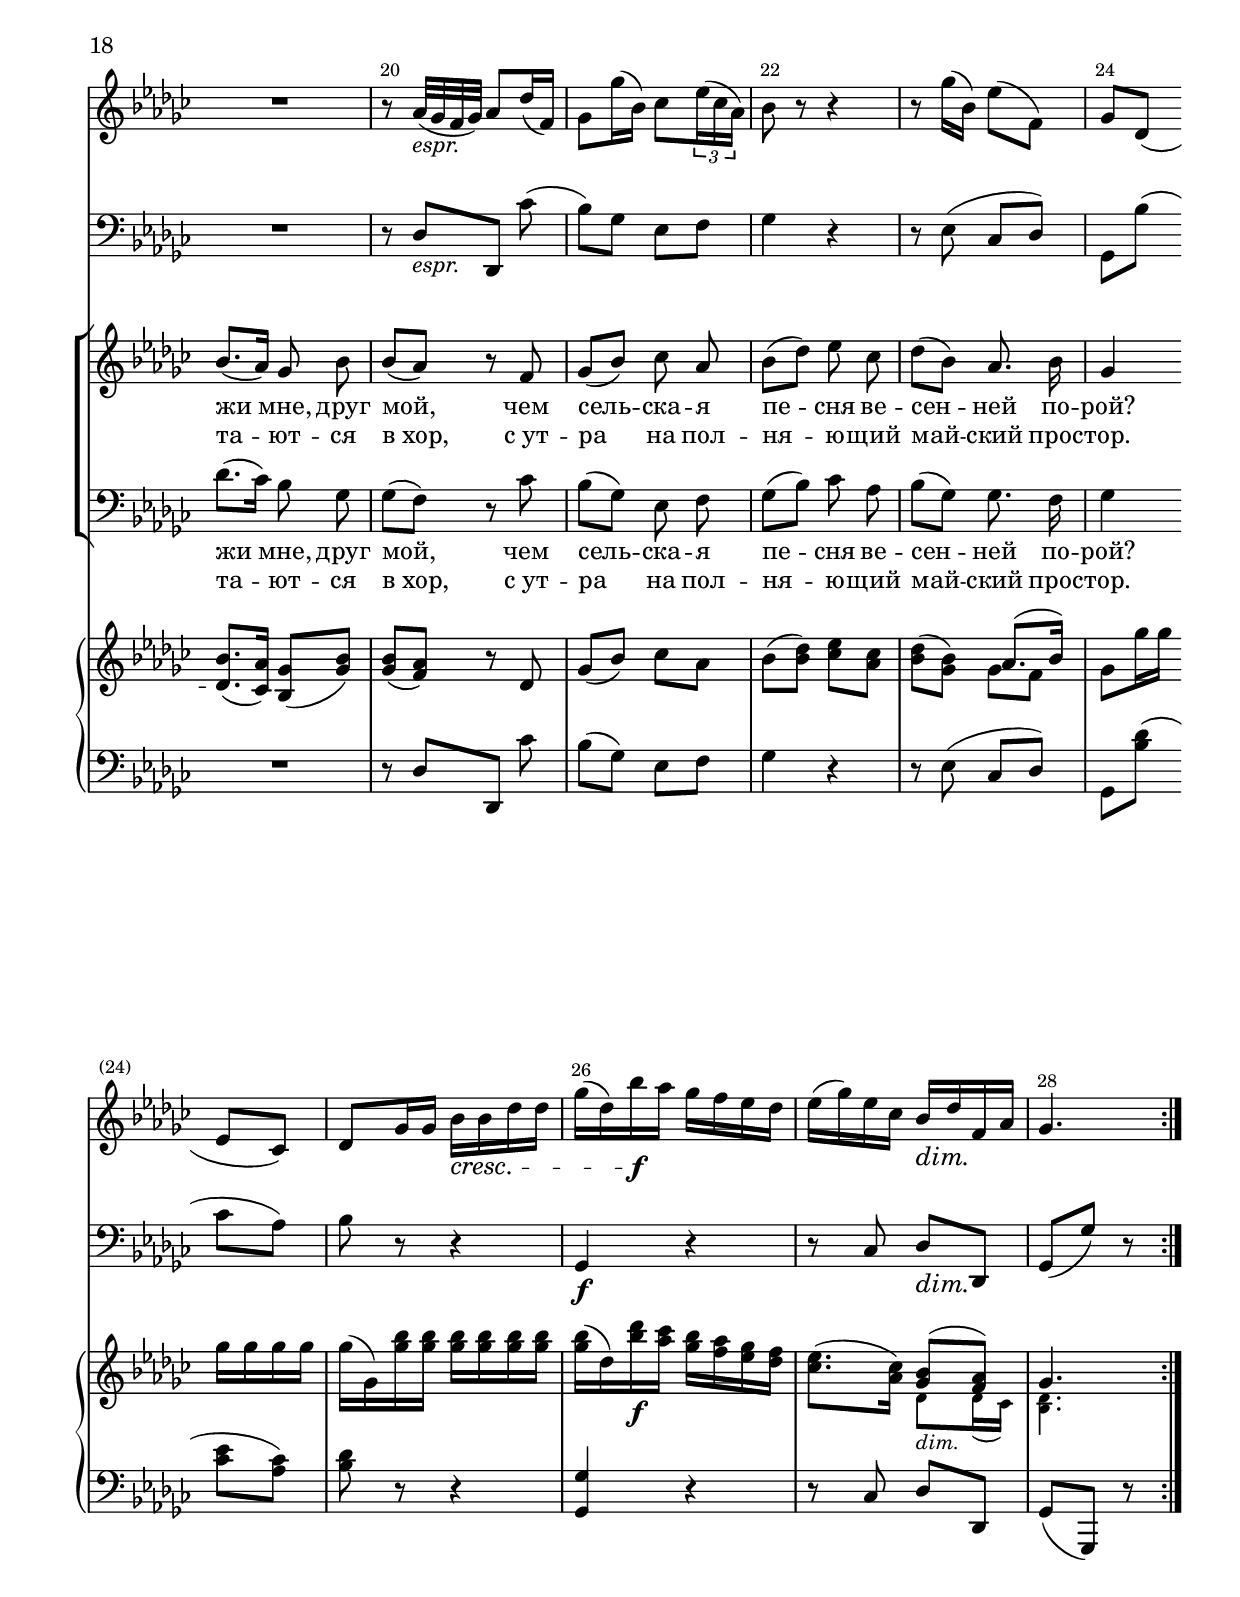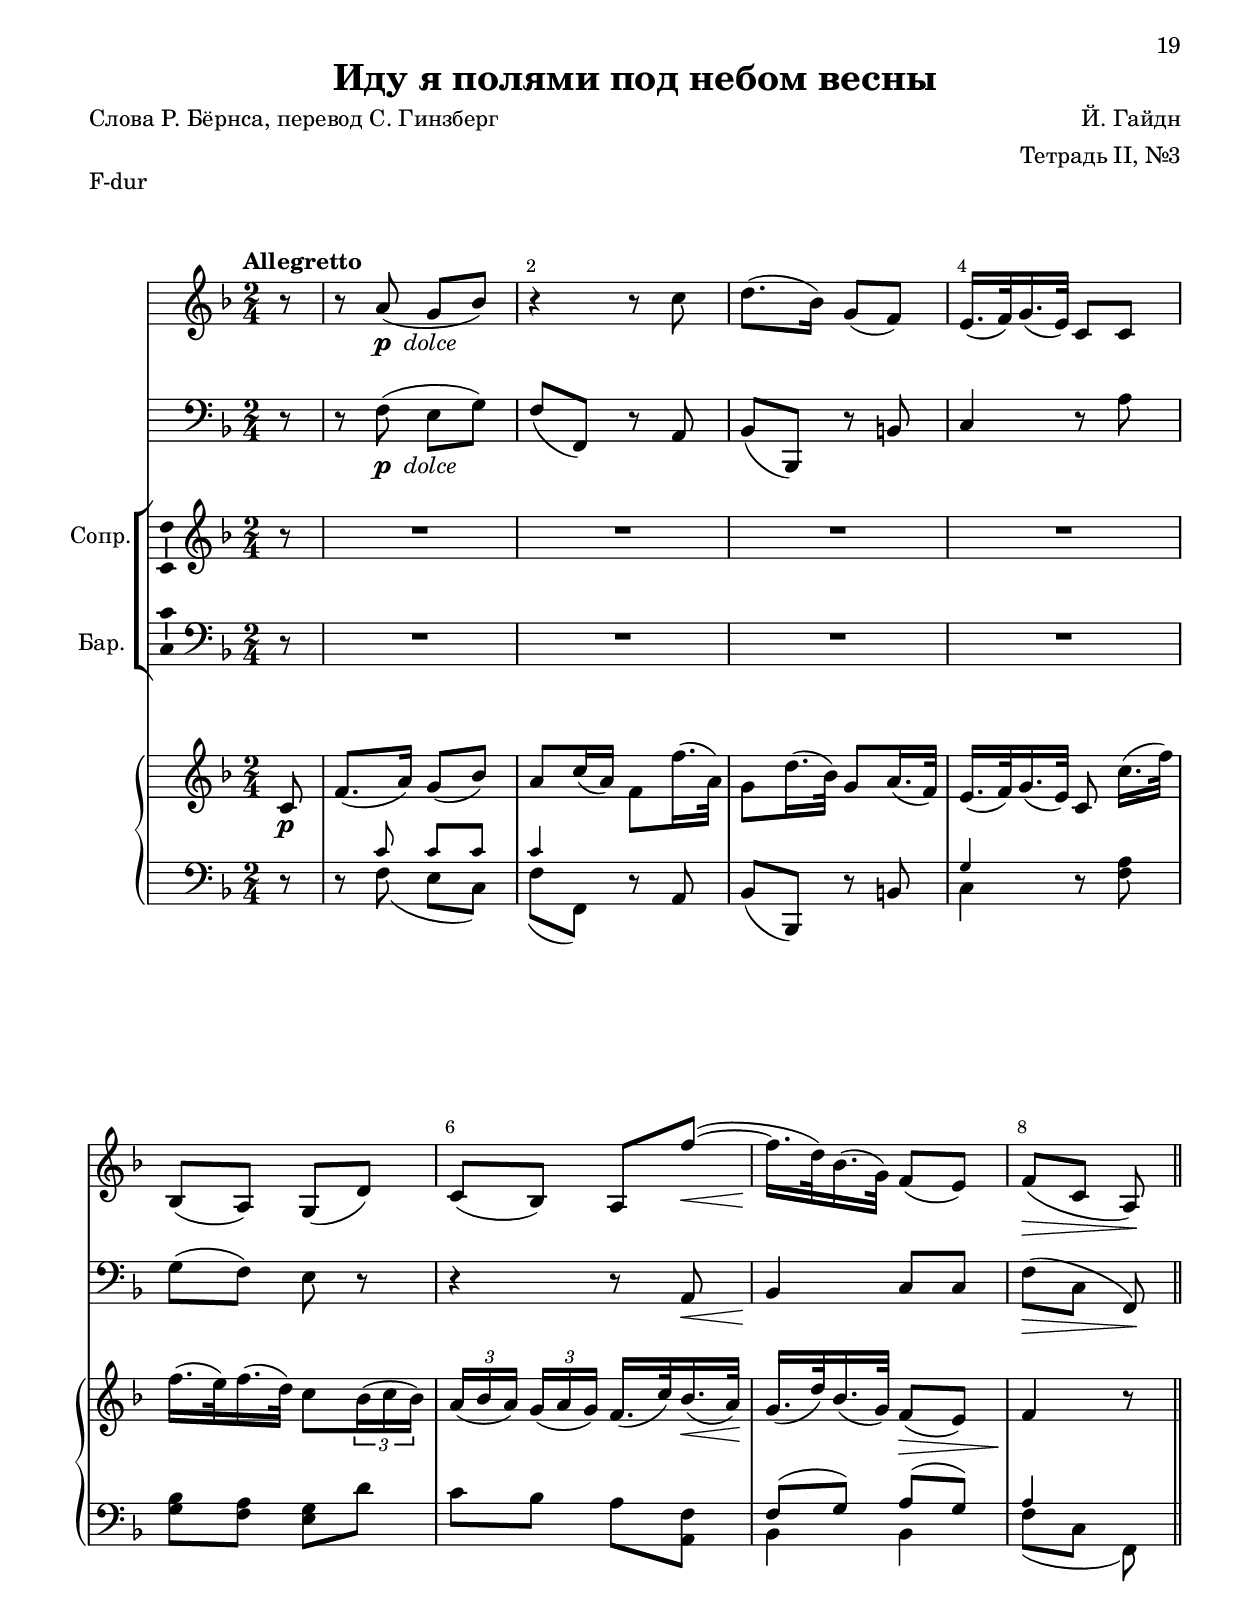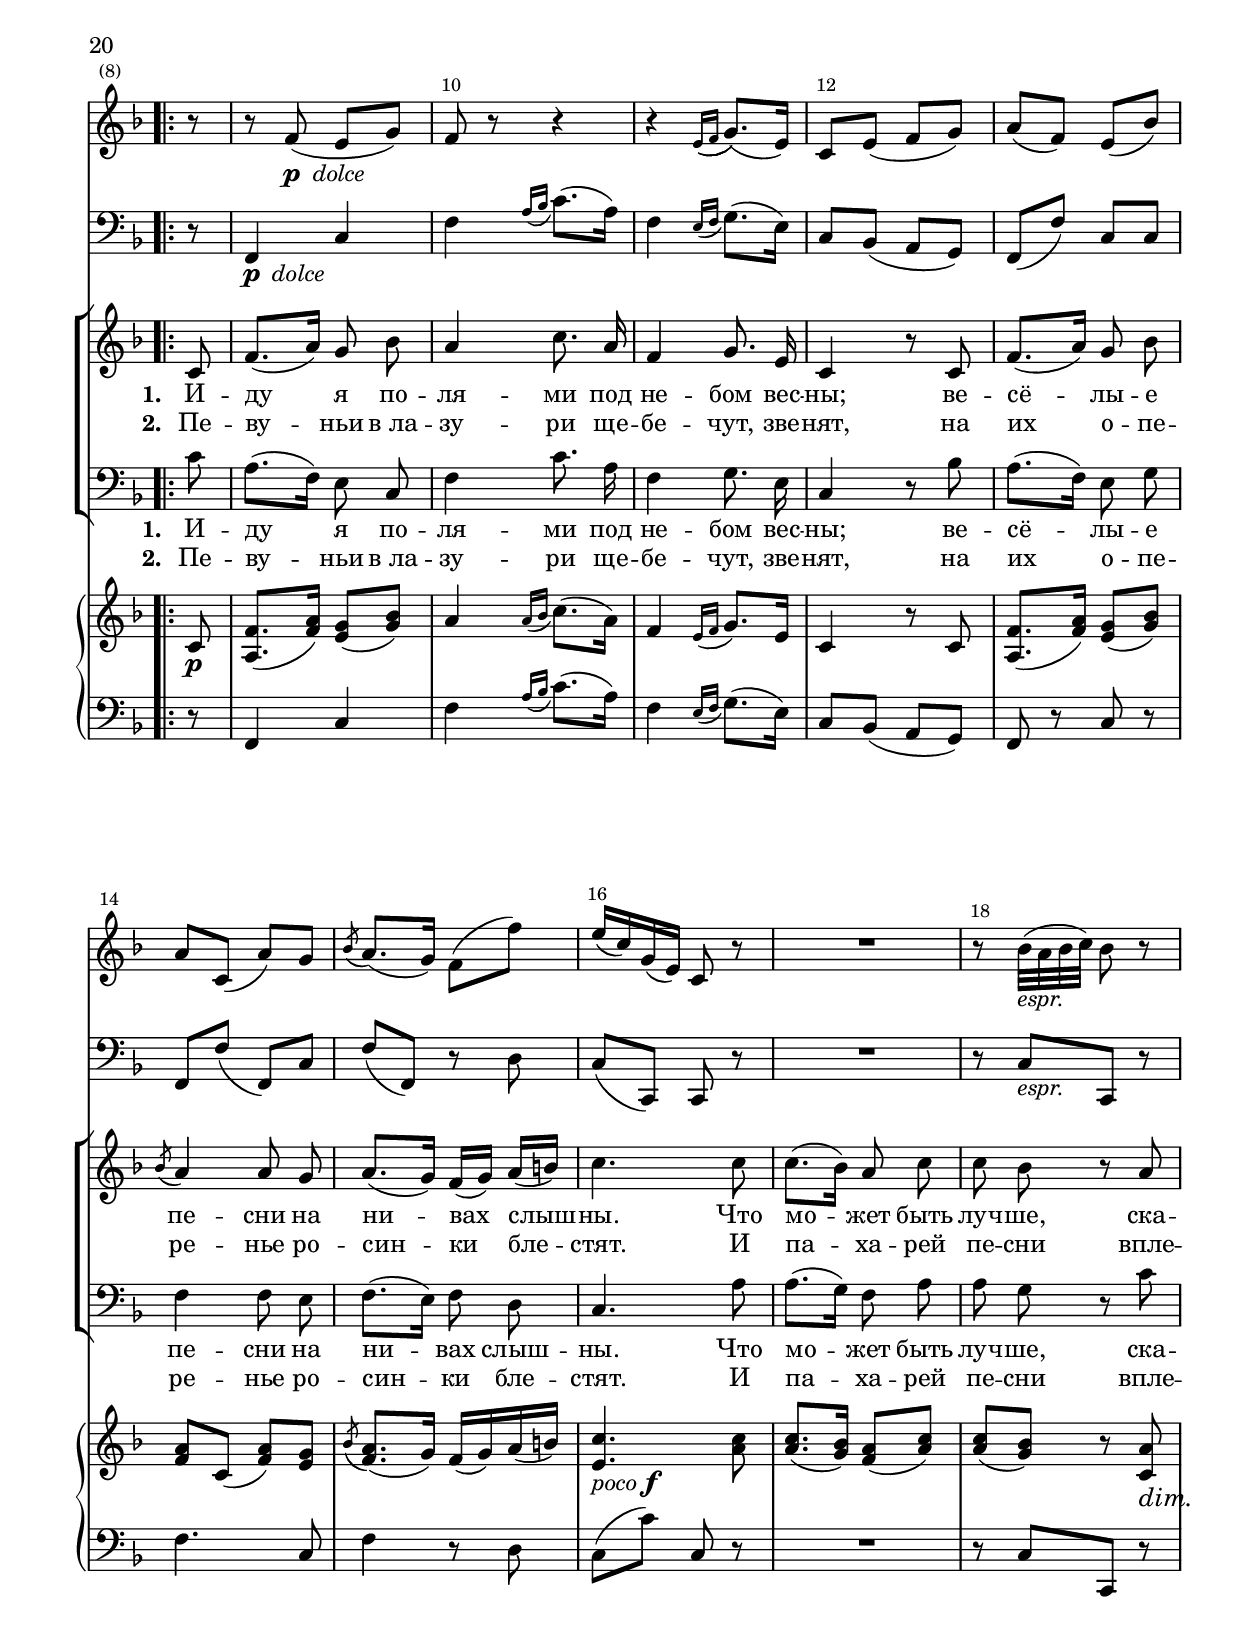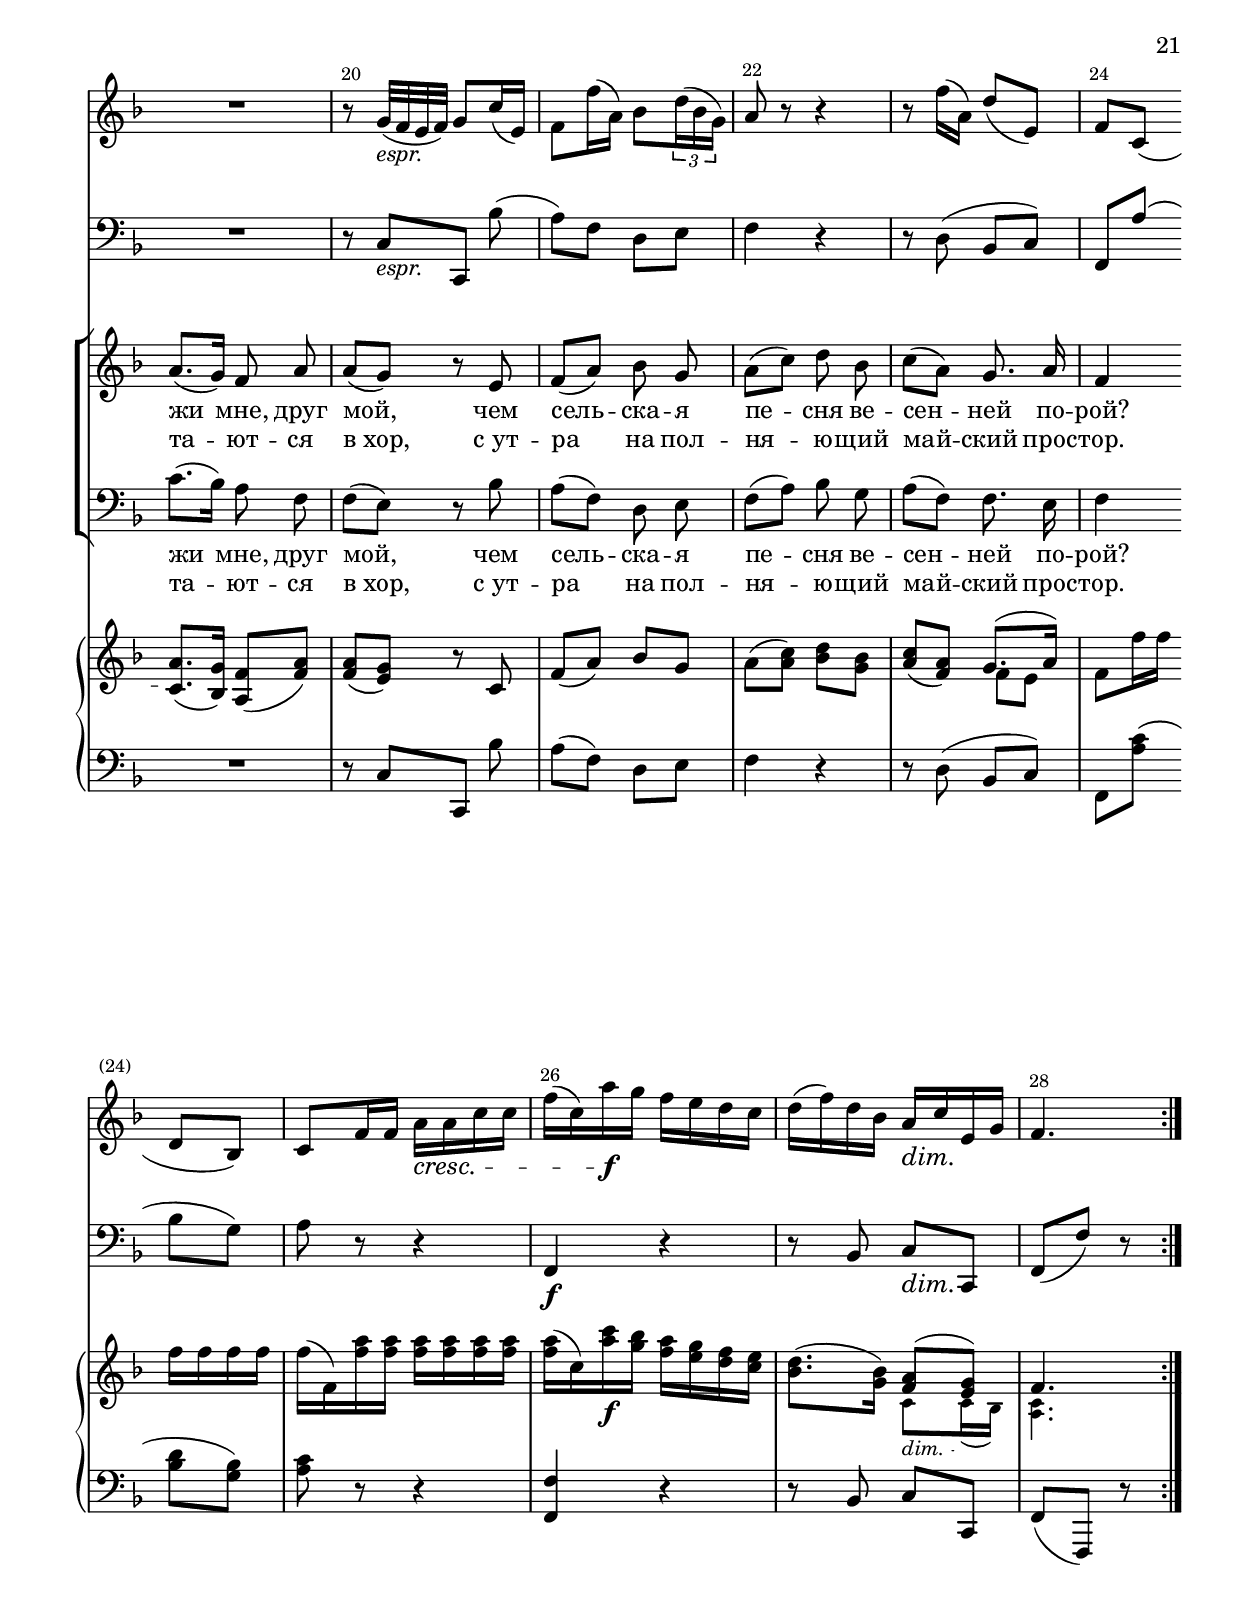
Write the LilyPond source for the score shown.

\version "2.18.2"

#(ly:set-option 'point-and-click #f)
#(ly:set-option 'midi-extension "mid")
#(set-default-paper-size "a4")
%#(set-global-staff-size 18.5)

\header {
  title = "Иду я полями под небом весны"
  composer = "Й. Гайдн"
  arranger = "Тетрадь II, №3"
  poet = "Слова Р. Бёрнса, перевод С. Гинзберг"
  
  % Удалить строку версии LilyPond 
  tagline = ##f
}

\paper {
  top-margin = 15
  left-margin = 15
  right-margin = 10
  bottom-margin = 15
  indent = 10
  %ragged-bottom = ##t
  ragged-last-bottom = ##f
}

global = {
  \key a \major
  \time 2/4
  \numericTimeSignature
  \override Score.BarNumber.break-visibility = #end-of-line-invisible
  \override Score.BarNumber.X-offset = #1
  \override Score.BarNumber.self-alignment-X = #LEFT
  \set Score.barNumberVisibility = #(every-nth-bar-number-visible 2)
}

abr = { \break }
abr = {}

scoreVoice = \relative c'' {
  \global
  \dynamicDown
  \autoBeamOn

  \tempo "Allegretto"
  \partial 8 r8 |
  r cis8_\markup{\dynamic p \italic " dolce"}( b8[ d]) |
  r4 r8 e |
  fis8.([ d16]) b8([ a]) |
  
  gis16.[( a32) b16.( gis32)] e8[ e] |
  d8[( cis)] b( fis') |
  e( d) cis a''~(\< | \abr
  
  a16.\! fis32) d16.( b32) a8( gis) |
  a(\> e cis\!) \break \repeat volta 2 {
     r8 |
      r a'8_\markup{\dynamic p \italic " dolce"}( gis b) | \abr
      a r r4 |
      r \acciaccatura  { gis16( a}  b8.)( gis16) |
      e8 gis( a b) |
      cis( a) gis( d') | \abr
      
      cis e,( cis') b |
      \acciaccatura d8 cis8.( b16) a8( a') |
      gis16( e) b( gis) e8 r |
      R2 | \abr
      
      r8 d'32(-\markup\italic"espr." cis d e) d8 r |
      R2 |
      r8 b32(-\markup\italic"espr." a gis a) b8 e16( gis,) |
      a8 a'16( cis,) d8 \tuplet 3/2 { fis16( d b) } | \abr
      
      cis8 r r4 |
      r8 a'16( cis,) fis8( gis,) |
      a e( fis d) | \abr
      
      e a16 a cis\cresc cis e e |
      a( e) cis'\f b a gis fis e |
      fis( a) fis d cis\dim e\! gis, b |
      a4.
      
  }  
  
  
  
}

scoreVoiceLow = \relative c' {
  \global
  \dynamicDown
%  \autoBeamOff

  \tempo "Allegretto"
  \partial 8 r8 |
  r a8_\markup{\dynamic p \italic " dolce"}( gis8[ b]) |
  a[( a,]) r8 cis |
  d[( d,]) r dis' |
  
  e4 r8 cis' |
  b[( a]) gis8 r |
  r4 r8 cis,8\< |
  d4\! e8 e |
  a(\> e a,)\! \repeat volta 2 {
    r8 |
    a4_\markup{\dynamic p \italic " dolce"} e' |
    a4 \acciaccatura {cis16[ d] } e8.( cis16) |
    a4 \acciaccatura { gis16 a } b8.( gis16) |
    e8 d( cis b) |
    a( a') e e |
    
    a,8 a'( a,) e' |
    a( a,) r fis'8 |
    e( e,) e r |
    R2 |
    
    r8 e'-\markup\italic"espr."[ e,] r |
    R2 |
    r8 e'-\markup\italic"espr."[ e,] d''8( |
    cis) a fis gis
    
    a4 r |
    r8 fis( d e) |
    a, cis'( d b) |
    cis r r4 |
    a,\f r |
    r8 d e\dim e,\! |
    a( a') r
  }
}

scoreVoiceL = \lyricmode {
  \set stanza = "1. " И -- ду я по -- ля -- ми под не -- бом вес -- ны; ве -- сё -- лы -- е
  пе -- сни на ни -- вах слыш -- ны. Что мо -- жет быть луч -- ше, ска -- жи мне, друг мой, чем сель -- ска -- я
  пе -- сня ве -- сен -- ней по -- рой?
   
}

scoreVoiceLL = \lyricmode {
 \set stanza = "2. " Пе -- ву -- ньи в_ла -- зу -- ри ще -- бе -- чут, зве -- нят, на их о -- пе --
 ре -- нье ро -- син -- ки бле -- стят. И па -- ха -- рей пе -- сни впле -- та -- ют -- ся в_хор, с_ут -- ра на пол -- 
 ня -- ю -- щий май -- ский прос -- тор.
}

scoreVoiceLLL = \lyricmode {
 
}

scoreVoicePart = \new Staff \with {
 % instrumentName = "Voice"
} { \scoreVoice }

scoreVoicePartLow = \new Staff \with {
 % instrumentName = "Voice"
} { \clef bass \scoreVoiceLow }


scoreVoiceSopr = \relative c' {
  \global
  \dynamicUp
  \autoBeamOff

  \partial 8 r8 |
  
  R2*6
  R2 |
  r4 r8 \repeat volta 2 {
    e8 a8.[( cis16]) b8 d |
     cis4 e8. cis16 |
     a4 b8. gis16 |
     e4 r8 e |
     a8.[( cis16]) b8 d |
     
     \acciaccatura d8 cis4 cis8 b |
     cis8.[( b16]) a[( b]) cis[( dis]) |
     e4. e8 |
     e8.[( d16)] cis8 e |
     
     e d r cis |
     cis8.[( b16]) a8 cis |
     cis[( b]) r gis |
     a[( cis]) d b |
     
     cis[( e]) fis d |
     e[( cis]) b8. cis16 |
     a4 \break r |
     R2*3 |
     R4.
  }
}

scoreVoiceBar = \relative c' {
  \global
  \dynamicUp
  \autoBeamOff

  \partial 8 r8 |
  
  R2*6
  R2 |
  r4 r8 \repeat volta 2 {
    e8 cis8.([ a16)] gis8 e |
    a4 e'8. cis16 |
    a4 b8. gis16 |
    e4 r8 d' |
    cis8.([ a16]) gis8 b |
    
    a4 a8 gis |
    a8.[( gis16]) a8 fis |
    e4. cis'8 |
    cis8.[( b16]) a8 cis |
    
    cis8 b r e |
    e8.[( d16]) cis8 a |
    a[( gis]) r d' |
    cis[( a]) fis gis |
    
    a[( cis]) d b |
    cis[( a]) a8. gis16 |
    a4 r |
    R2*3 |
    R4.
    
  }
}

scoreVoicePartSopr = \new Staff \with {
 instrumentName = "Сопр."
  midiInstrument = "voice oohs"
  \consists "Ambitus_engraver"
} { \scoreVoiceSopr }
\addlyrics { \scoreVoiceL }
\addlyrics { \scoreVoiceLL }

scoreVoicePartBar = \new Staff \with {
  instrumentName = "Бар."
  midiInstrument = "voice oohs"
  \consists "Ambitus_engraver"
} { \clef bass \scoreVoiceBar }
\addlyrics { \scoreVoiceL }
\addlyrics { \scoreVoiceLL }
%\addlyrics { \scoreVoiceLL }
%\addlyrics { \scoreVoiceLLL }

U = { \change Staff = right }
D = { \change Staff = left }

scoreInstrRight = \relative c' {
  \global
  \dynamicNeutral
  \tempo "Allegretto"
  \partial 8 e8\p |
  a8.( cis16) b8( d) |
  cis8 e16( cis) a8 a'16.( cis,32 ) |
  b8  fis'16.( d32) b8 cis16.( a32) | \abr
  
  gis16.( a32) b16.( gis32) e8 e'16.([ a32)] |
  a16.( gis32) a16.( fis32) e8 \tuplet 3/2 {d16( e d)} |
  \tuplet 3/2 { cis16([ d cis]) } \tuplet 3/2 { b16([ cis b]) }  a16.( e'32) d16.(\< cis32)\! | \abr
  
  b16.( fis'32) d16.( b32) a8(\> gis) |
  a4\! r8 \repeat volta 2 { e8\p |
   <cis a'>8.( <a' cis>16) <gis b>8( <b d>) |
   cis4 \acciaccatura { cis16 d} e8.( cis16) |
   a4 \acciaccatura { gis16 a} b8. gis16 |
   e4 r8 e |
   <cis a'>8.( <a' cis>16) <gis b>8( <b d>) |
   
   <a cis> e( <a cis>) <gis b> |
   \acciaccatura d'8 <a cis>8.( b16) a( b) cis( dis) |
   <e gis,>4.-\markup{\italic poco \dynamic f } <e cis>8 |
   <cis e>8.( <b d>16) <a cis>8( <cis e>) |
   <cis e>( <b d>) r <cis e,>8\dim |
   <cis e,>8.(\! <b d,>16) <a cis,>8( <cis a>) |
   <a cis>( <gis b>) r e |
   a( cis) d b 
   
   cis( <cis e>) <d fis> <b d> |
   <cis e>( <a cis>) << { b8.( cis16) } \\ {a8 gis} >> |
   a a'16 a a a a a |
   a( a,) <a' cis> <a cis> <a cis> <a cis> <a cis> <a cis> |
   <a cis>( e) <cis' e>\f <b d> <a cis> <gis b> <fis a> <e gis> |
   <d fis>8.( <b d>16) << { <a cis>8( <gis b>) a4. } \\ { \tiny e8\dim e16(\! d) <cis e>4. } >>
   
   
  }
}

scoreInstrLeft = \relative c' {
  \global
  \dynamicUp
  \clef bass
  \partial 8 r8 |
  r << { \tiny e8 e e e4 }  \\ { a,8( gis e) |
  a( a,) } >> r cis |
  d( d,) r dis' |
  
  << \tiny b'4 \\ e, >> r8 <a cis>8 |
  <b d> <a cis> <gis b> fis' |
  e d cis <a cis,> |
  
  << { a8( b) cis( b) \tiny cis4 s8 } \\ { d,4 d a'8( e a,) } >>
  \repeat volta 2 {
    r8 | a4 e' |
    a4 \acciaccatura { cis16 d} e8.( cis16) |
    a4 \acciaccatura {gis16 a} b8.( gis16) |
    e8 d( cis b) |
    a r e' r |
    
    a4. e8 |
    a4 r8 fis |
    e( e') e, r |
    R2 |
    r8 e[ e,] r |
    R2 |
    r8 e'[ e,] d'' |
    cis( a) fis gis |
    
    a4 r |
    r8 fis( d e) |
    a, <cis' e>( <d fis> <b d>) |
    
    <cis e> r r4 |
    <a a,> r |
    r8 d, e e, |
    a( a,) r
  }
  

}

scoreInstrPart =   \new PianoStaff 
%\with { instrumentName = "НАР" }
<<
    \new Staff = "right" \with {
%      midiInstrument = "piano"
    } \scoreInstrRight
    \new Staff = "left" \with {
%      midiInstrument = "piano"
    } \scoreInstrLeft
  >>

% --------------------------------------

\bookpart {
  \header {
  piece = "B-dur"
  }
  \score {
    \transpose a b
    <<
      
        \scoreVoicePart
        \scoreVoicePartLow
        \new ChoirStaff <<
        \scoreVoicePartSopr
        \scoreVoicePartBar
        >>
      \scoreInstrPart
    >>
    \layout { 
      \context {
        \Score
      }
      \context {
        \Staff        \accidentalStyle modern-voice-cautionary
        % удаляем обозначение темпа из общего плана
        \RemoveAllEmptyStaves
      }
    %Metronome_mark_engraver
    }
  }
}


\bookpart {
  \header {
  piece = "Bes-dur"
  }
  \score {
    \transpose a bes
    <<
      
        \scoreVoicePart
        \scoreVoicePartLow
        \new ChoirStaff <<
        \scoreVoicePartSopr
        \scoreVoicePartBar
        >>
      \scoreInstrPart
    >>
    \layout { 
      \context {
        \Score
      }
      \context {
        \Staff        \accidentalStyle modern-voice-cautionary
        % удаляем обозначение темпа из общего плана
        \RemoveAllEmptyStaves
      }
    %Metronome_mark_engraver
    }
  }
}

\bookpart {
  \header {
  piece = "A-dur"
  }
  \score {
 %   \transpose a bes
    <<
      
        \scoreVoicePart
        \scoreVoicePartLow
        \new ChoirStaff <<
        \scoreVoicePartSopr
        \scoreVoicePartBar
        >>
      \scoreInstrPart
    >>
    \layout { 
      \context {
        \Score
      }
      \context {
        \Staff        \accidentalStyle modern-voice-cautionary
        % удаляем обозначение темпа из общего плана
        \RemoveAllEmptyStaves
      }
    %Metronome_mark_engraver
    }
  }
}

\bookpart {
  \header {
  piece = "As-dur"
  }
  \score {
    \transpose a as
    <<
      
        \scoreVoicePart
        \scoreVoicePartLow
        \new ChoirStaff <<
        \scoreVoicePartSopr
        \scoreVoicePartBar
        >>
      \scoreInstrPart
    >>
    \layout { 
      \context {
        \Score
      }
      \context {
        \Staff        \accidentalStyle modern-voice-cautionary
        % удаляем обозначение темпа из общего плана
        \RemoveAllEmptyStaves
      }
    %Metronome_mark_engraver
    }
  }
}

\bookpart {
  \header {
  piece = "G-dur"
  }
  \score {
    \transpose a g
    <<
      
        \scoreVoicePart
        \scoreVoicePartLow
        \new ChoirStaff <<
        \scoreVoicePartSopr
        \scoreVoicePartBar
        >>
      \scoreInstrPart
    >>
    \layout { 
      \context {
        \Score
      }
      \context {
        \Staff        \accidentalStyle modern-voice-cautionary
        % удаляем обозначение темпа из общего плана
        \RemoveAllEmptyStaves
      }
    %Metronome_mark_engraver
    }
  }
}

\bookpart {
  \header {
  piece = "Ges-dur"
  }
  \score {
    \transpose a ges
    <<
      
        \scoreVoicePart
        \scoreVoicePartLow
        \new ChoirStaff <<
        \scoreVoicePartSopr
        \scoreVoicePartBar
        >>
      \scoreInstrPart
    >>
    \layout { 
      \context {
        \Score
      }
      \context {
        \Staff        \accidentalStyle modern-voice-cautionary
        % удаляем обозначение темпа из общего плана
        \RemoveAllEmptyStaves
      }
    %Metronome_mark_engraver
    }
  }
}

\bookpart {
  \header {
  piece = "F-dur"
  }
  \score {
    \transpose a f
    <<
      
        \scoreVoicePart
        \scoreVoicePartLow
        \new ChoirStaff <<
        \scoreVoicePartSopr
        \scoreVoicePartBar
        >>
      \scoreInstrPart
    >>
    \layout { 
      \context {
        \Score
      }
      \context {
        \Staff        \accidentalStyle modern-voice-cautionary
        % удаляем обозначение темпа из общего плана
        \RemoveAllEmptyStaves
      }
    %Metronome_mark_engraver
    }
  }
}




% =====================

\bookpart {
  \header {
%  piece = "Aes-dur"
  }
  \score {
%    \transpose g as
 \unfoldRepeats
     <<
        \scoreVoicePart
        \scoreVoicePartLow
        \new ChoirStaff <<
        \scoreVoicePartSopr
        \scoreVoicePartBar
        >>
      \scoreInstrPart
    >>
    \midi {
      \tempo 4=90
    }
  }
}
